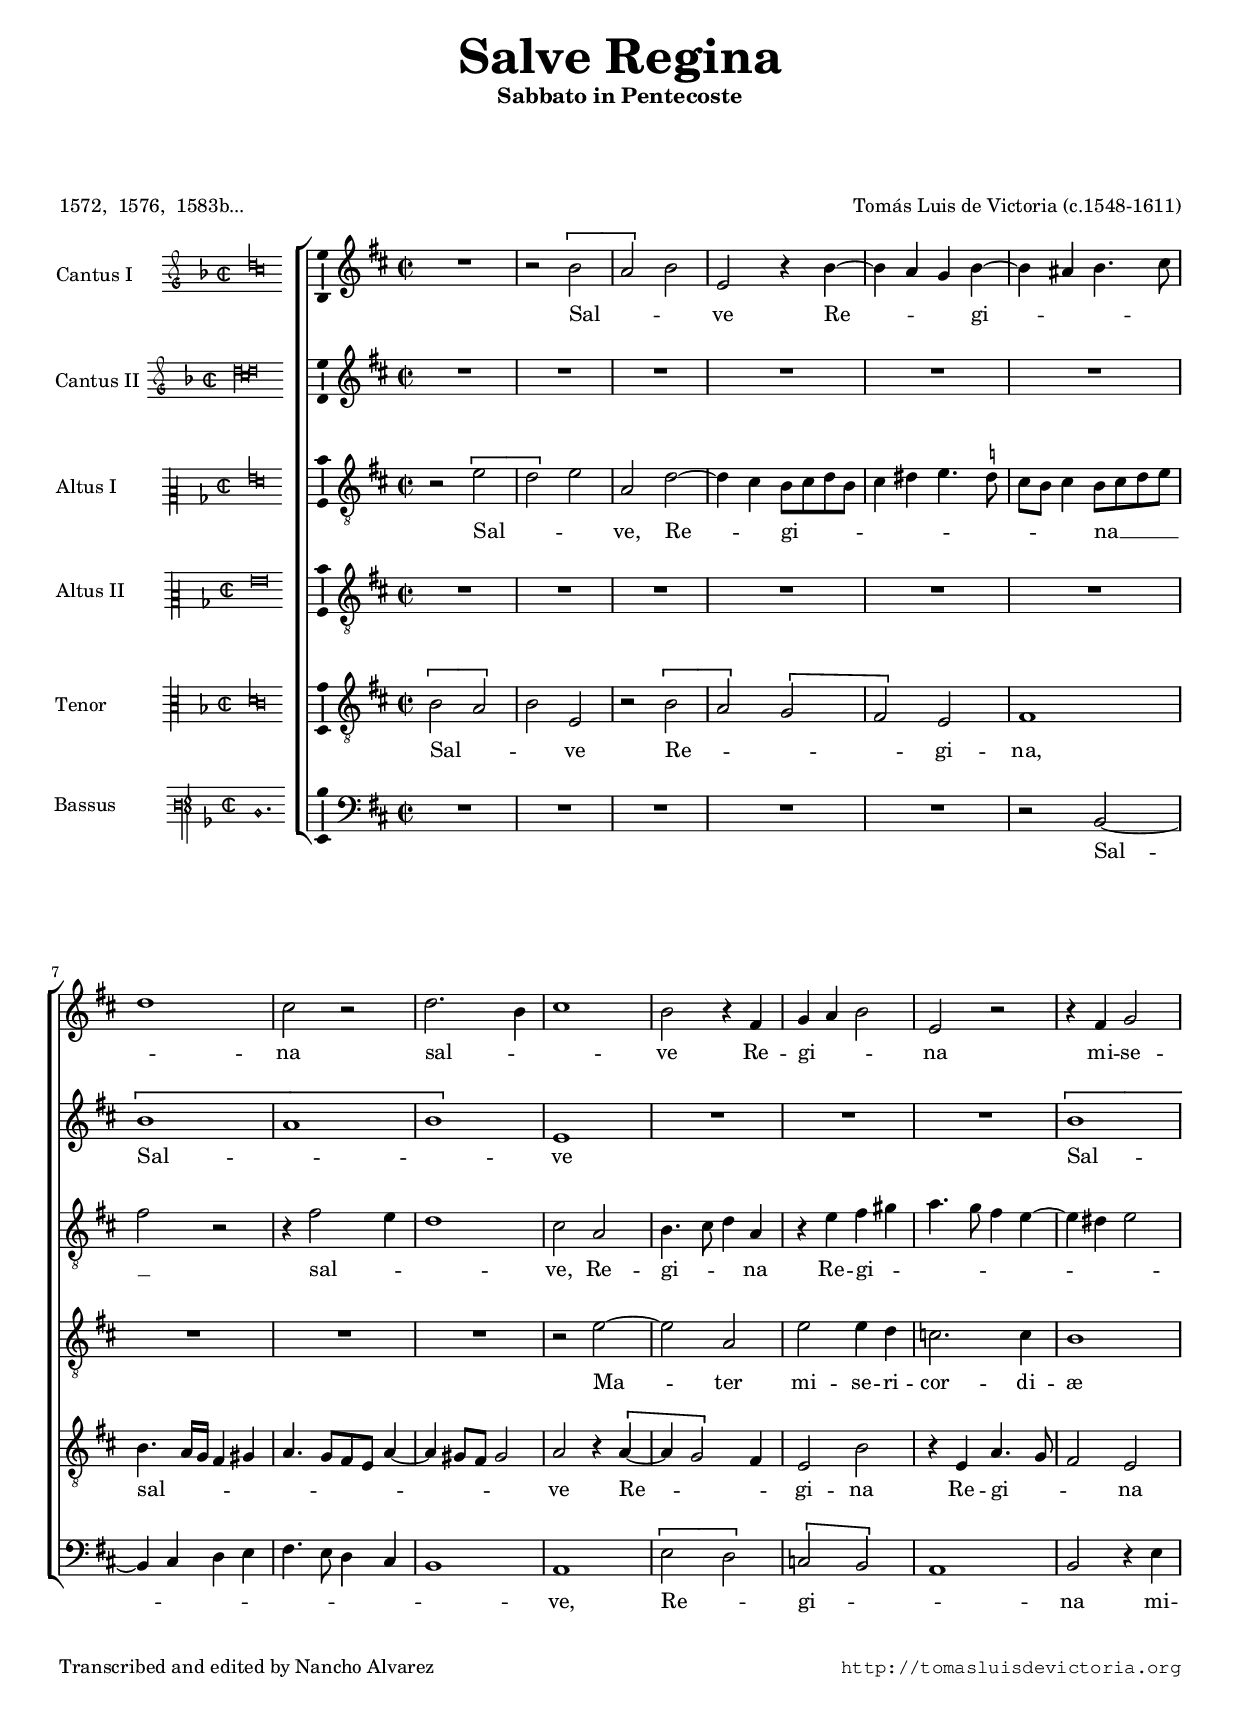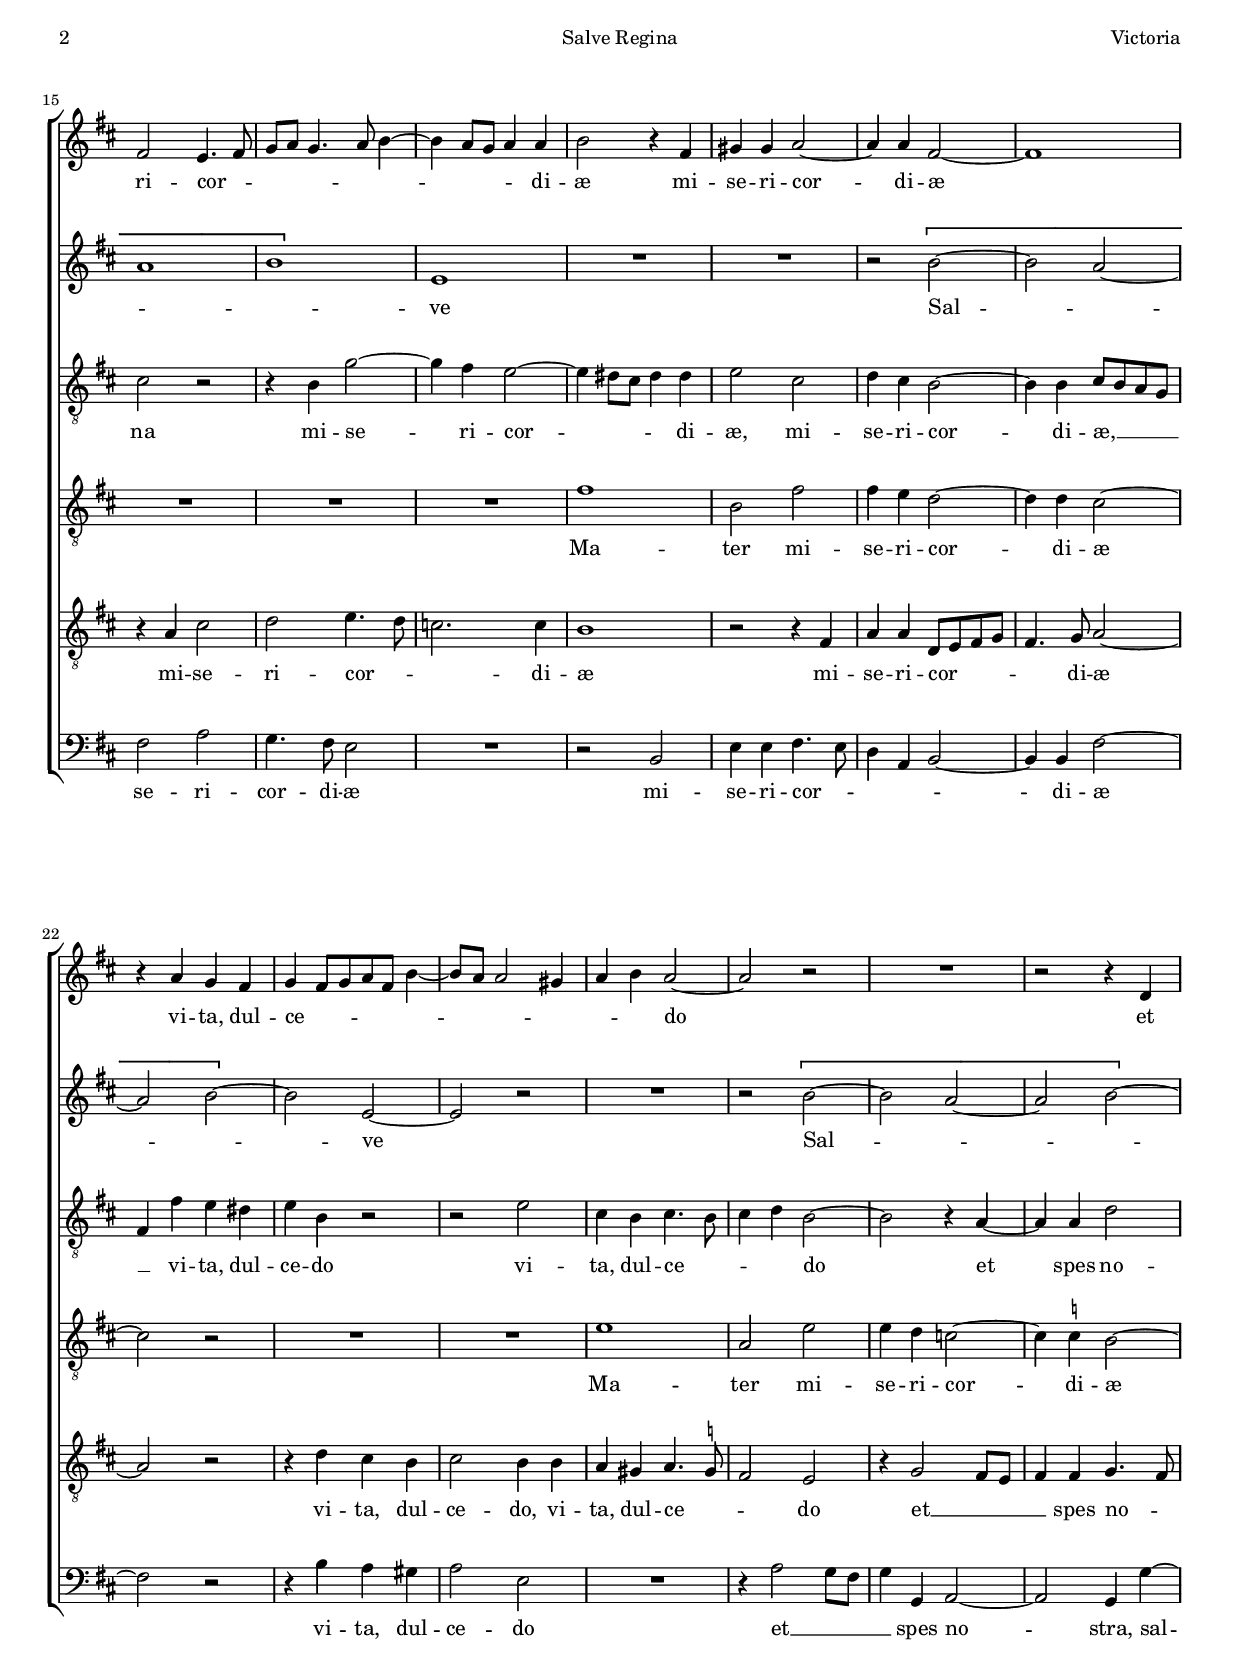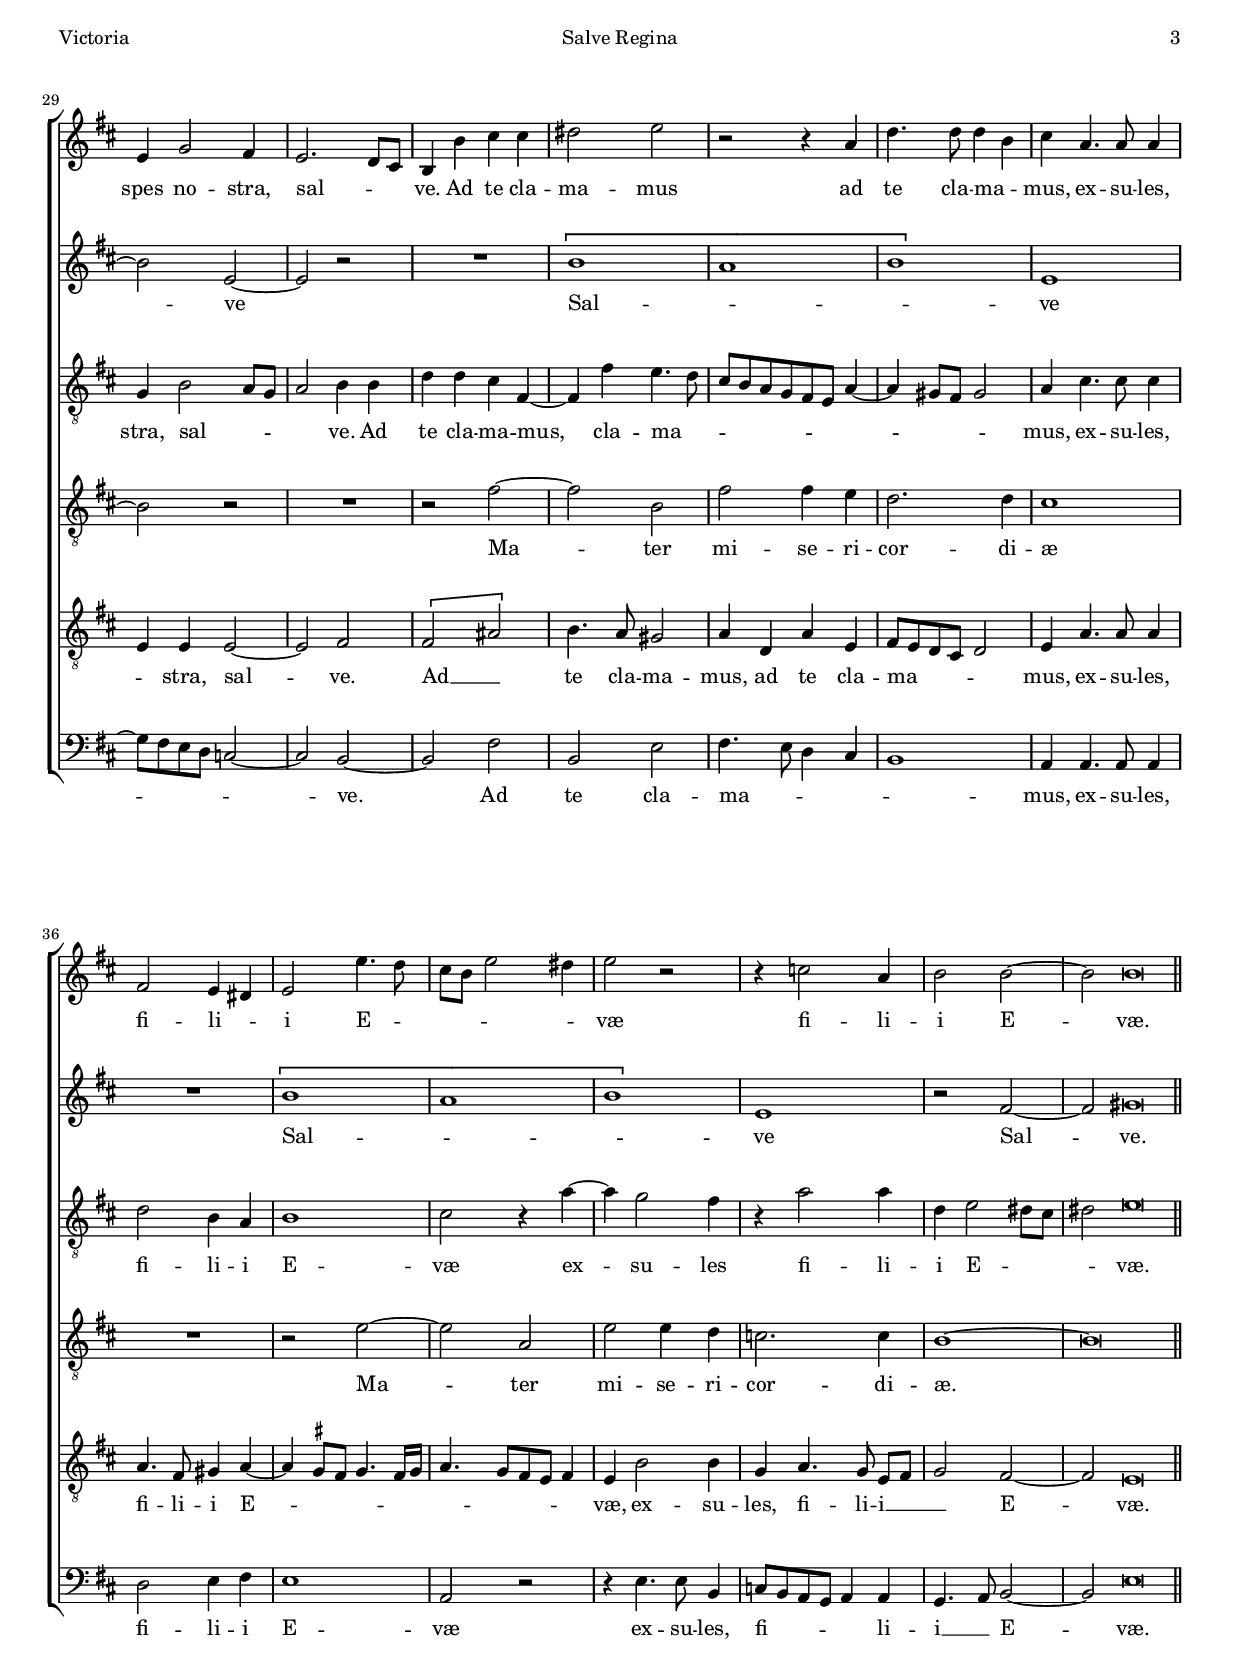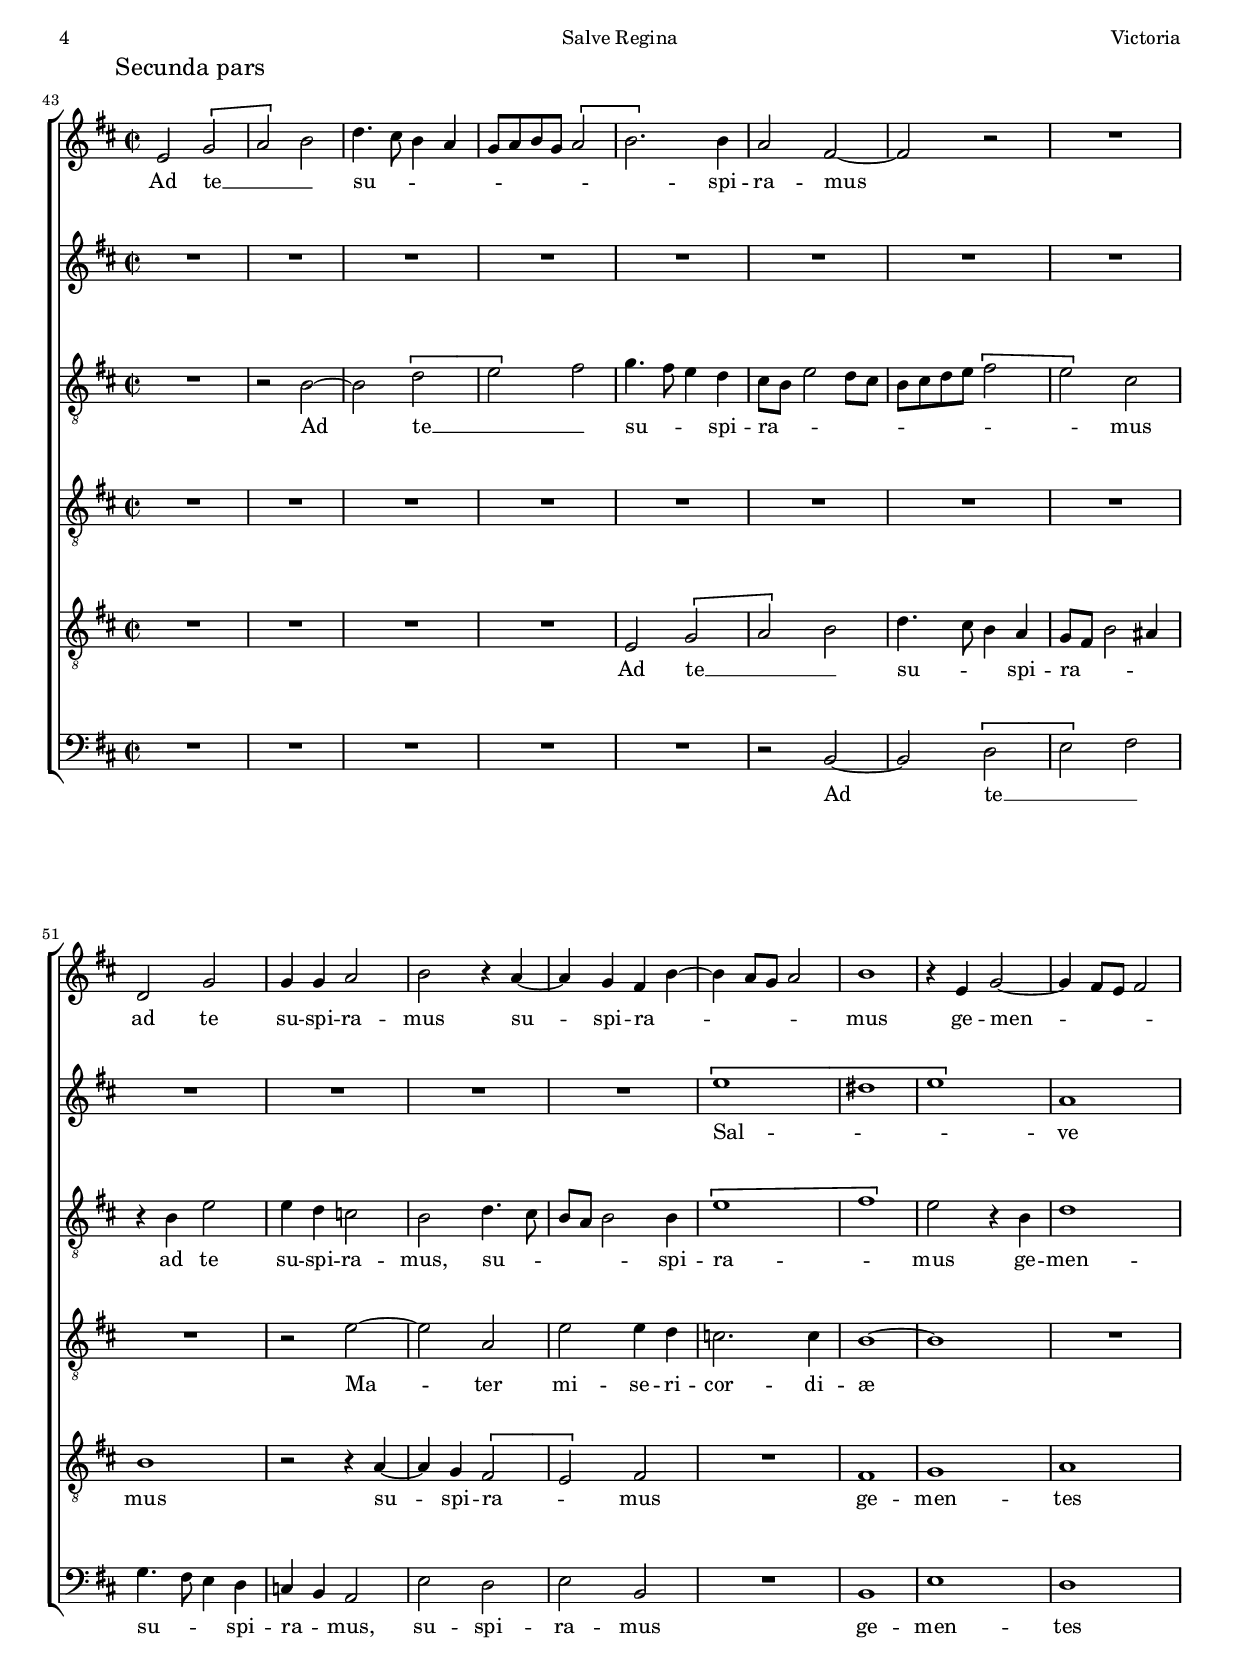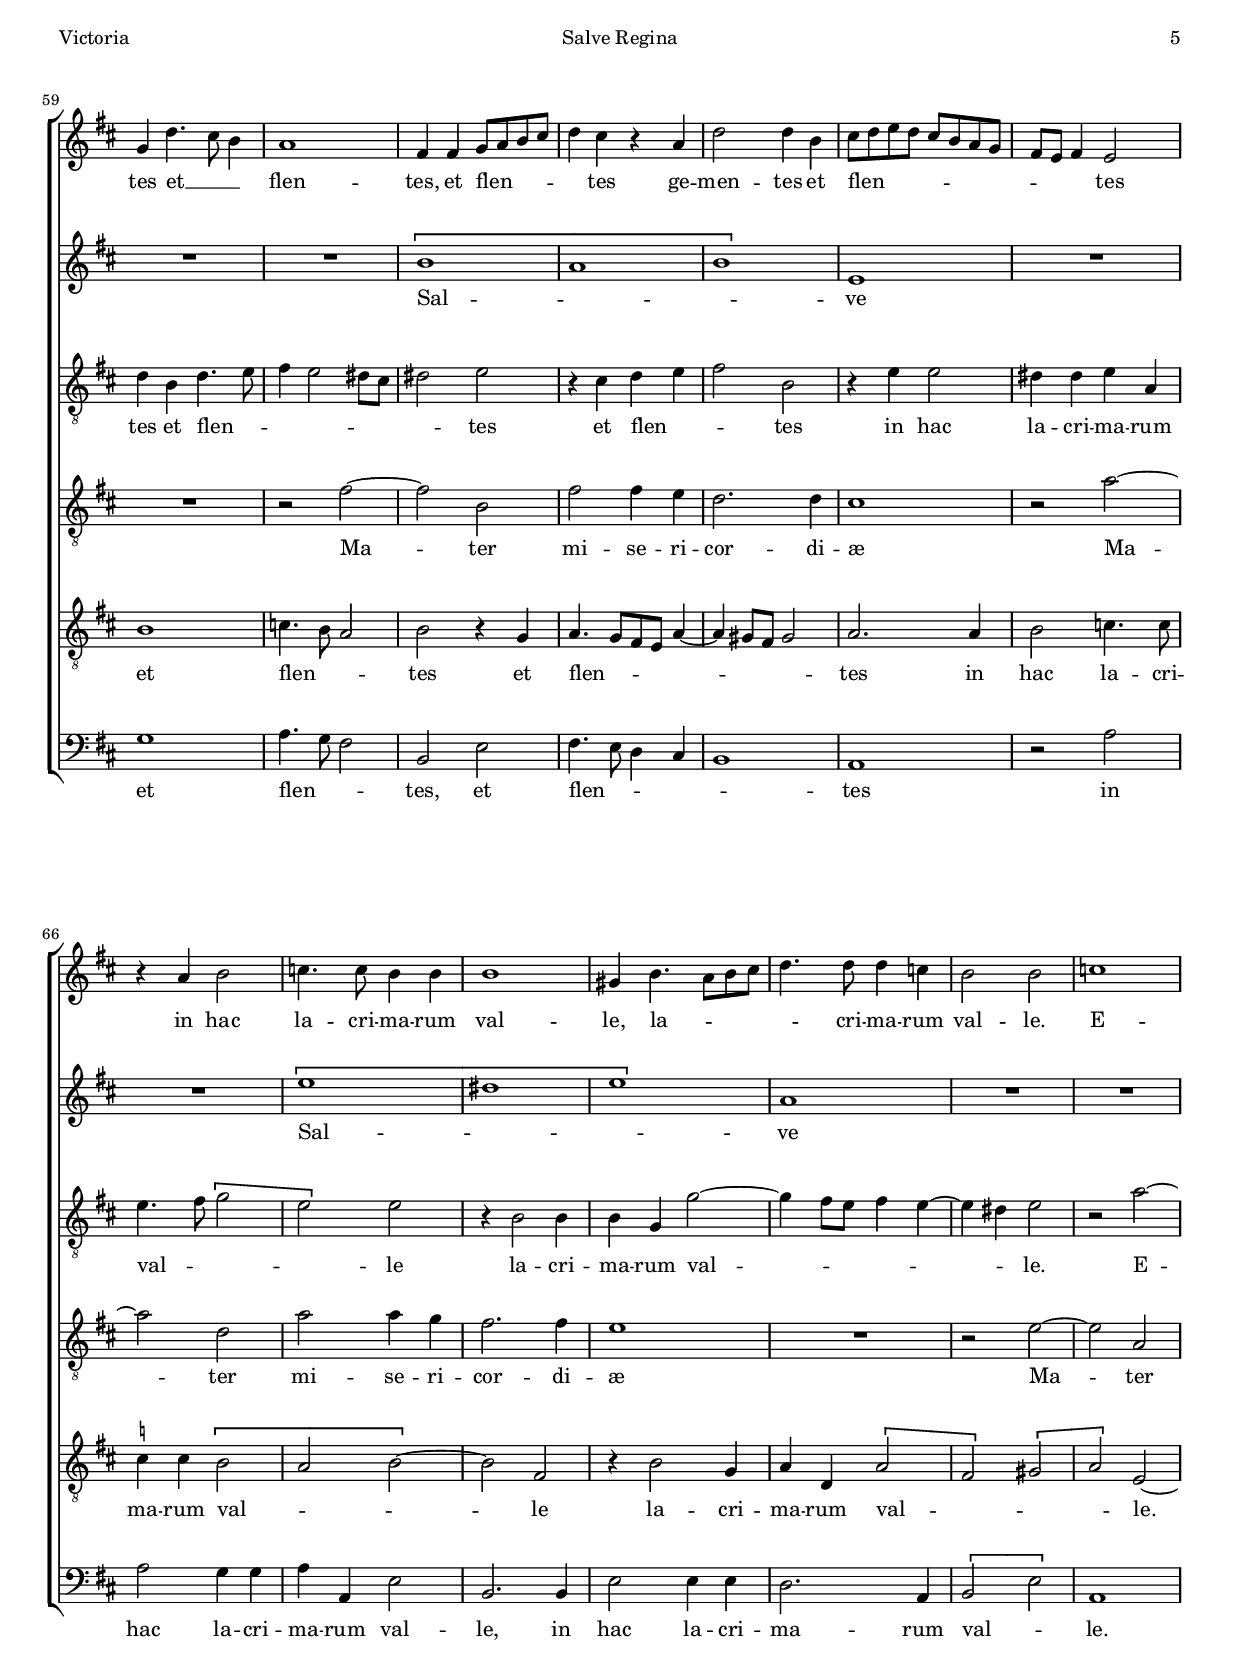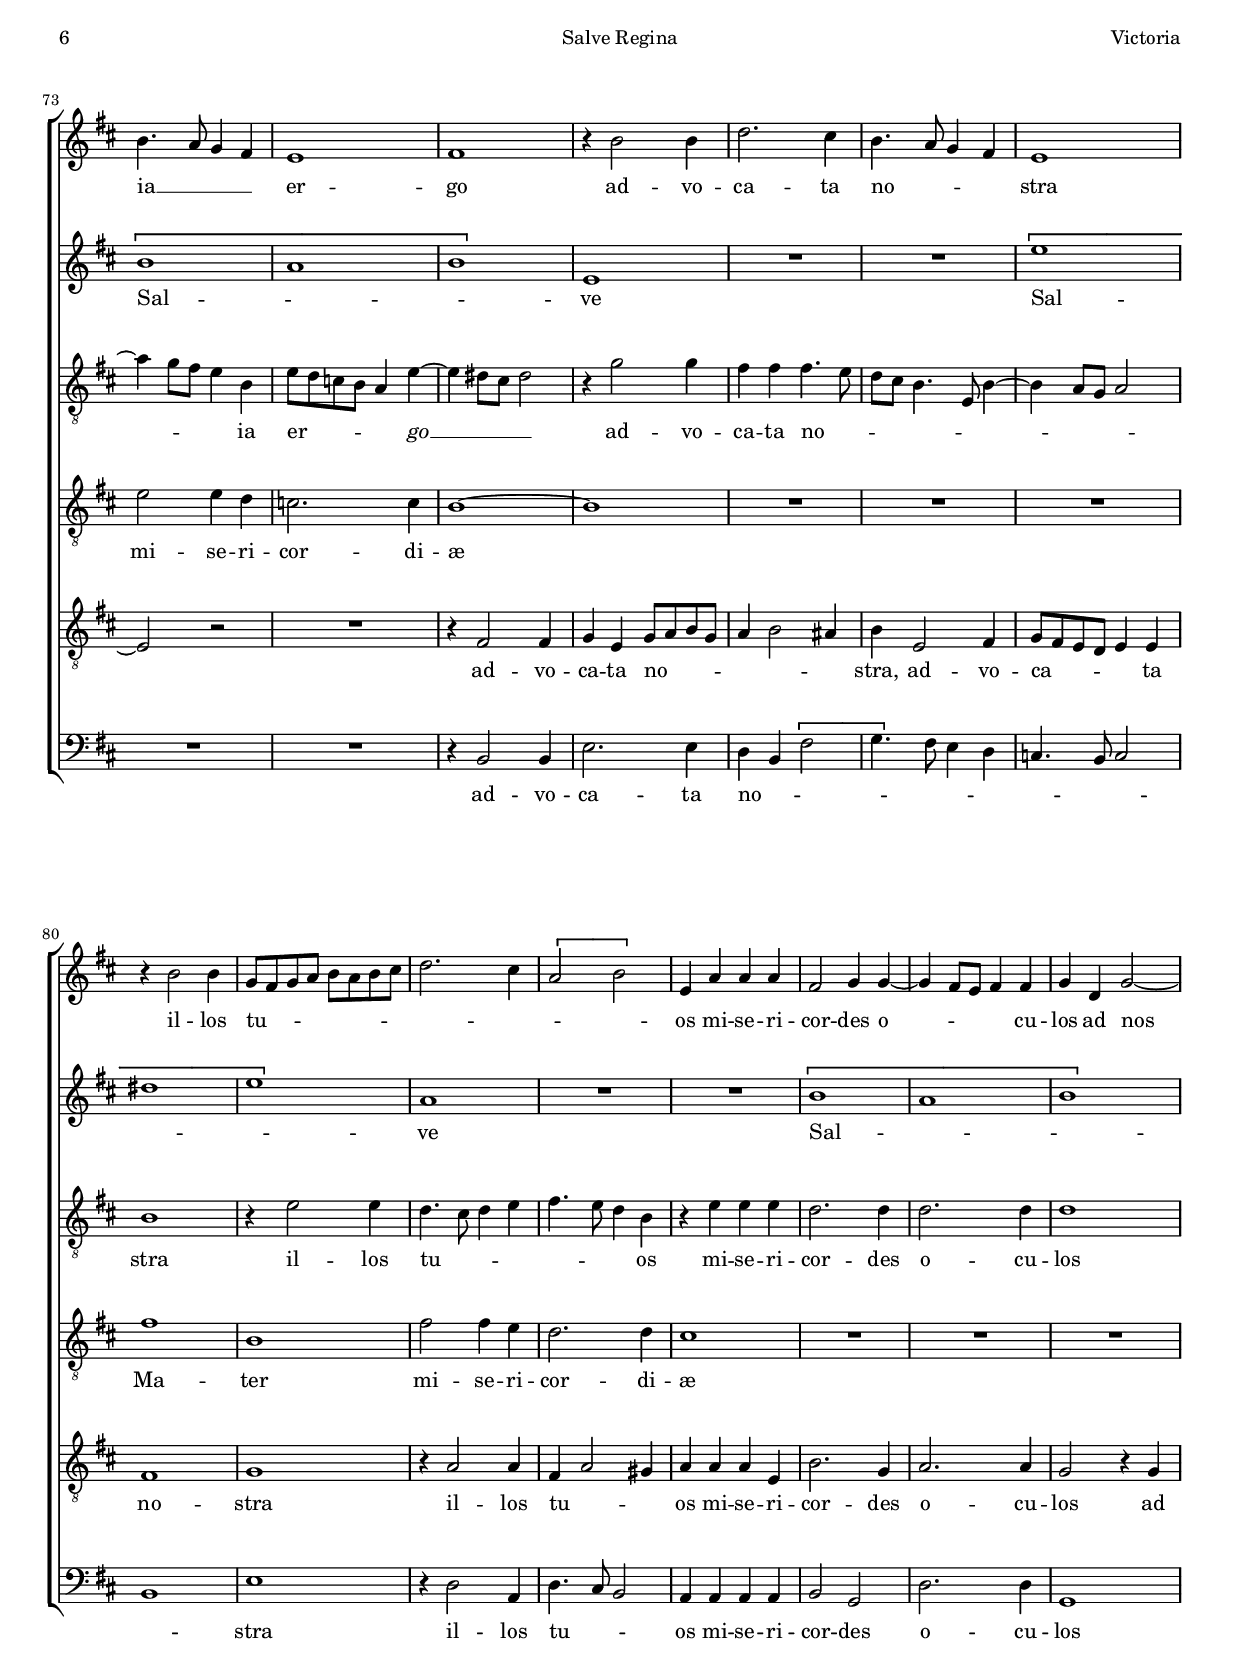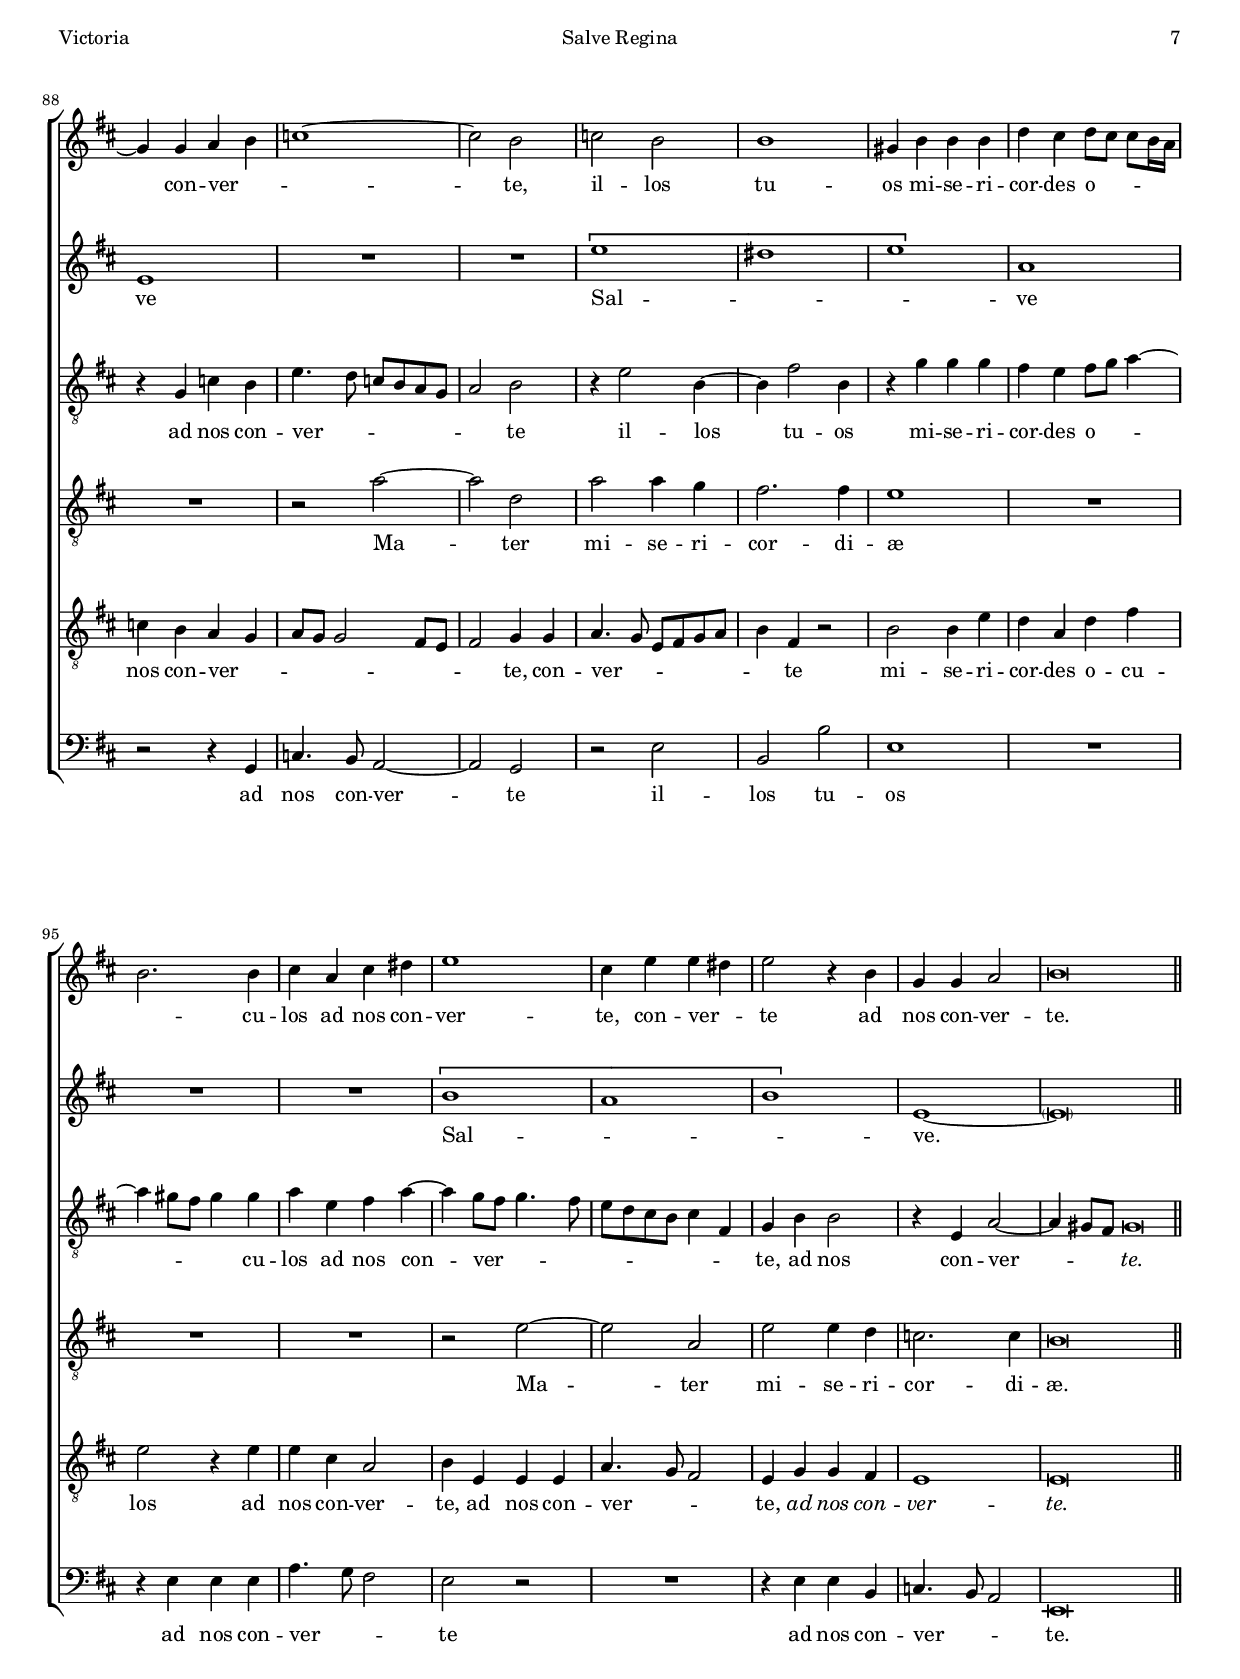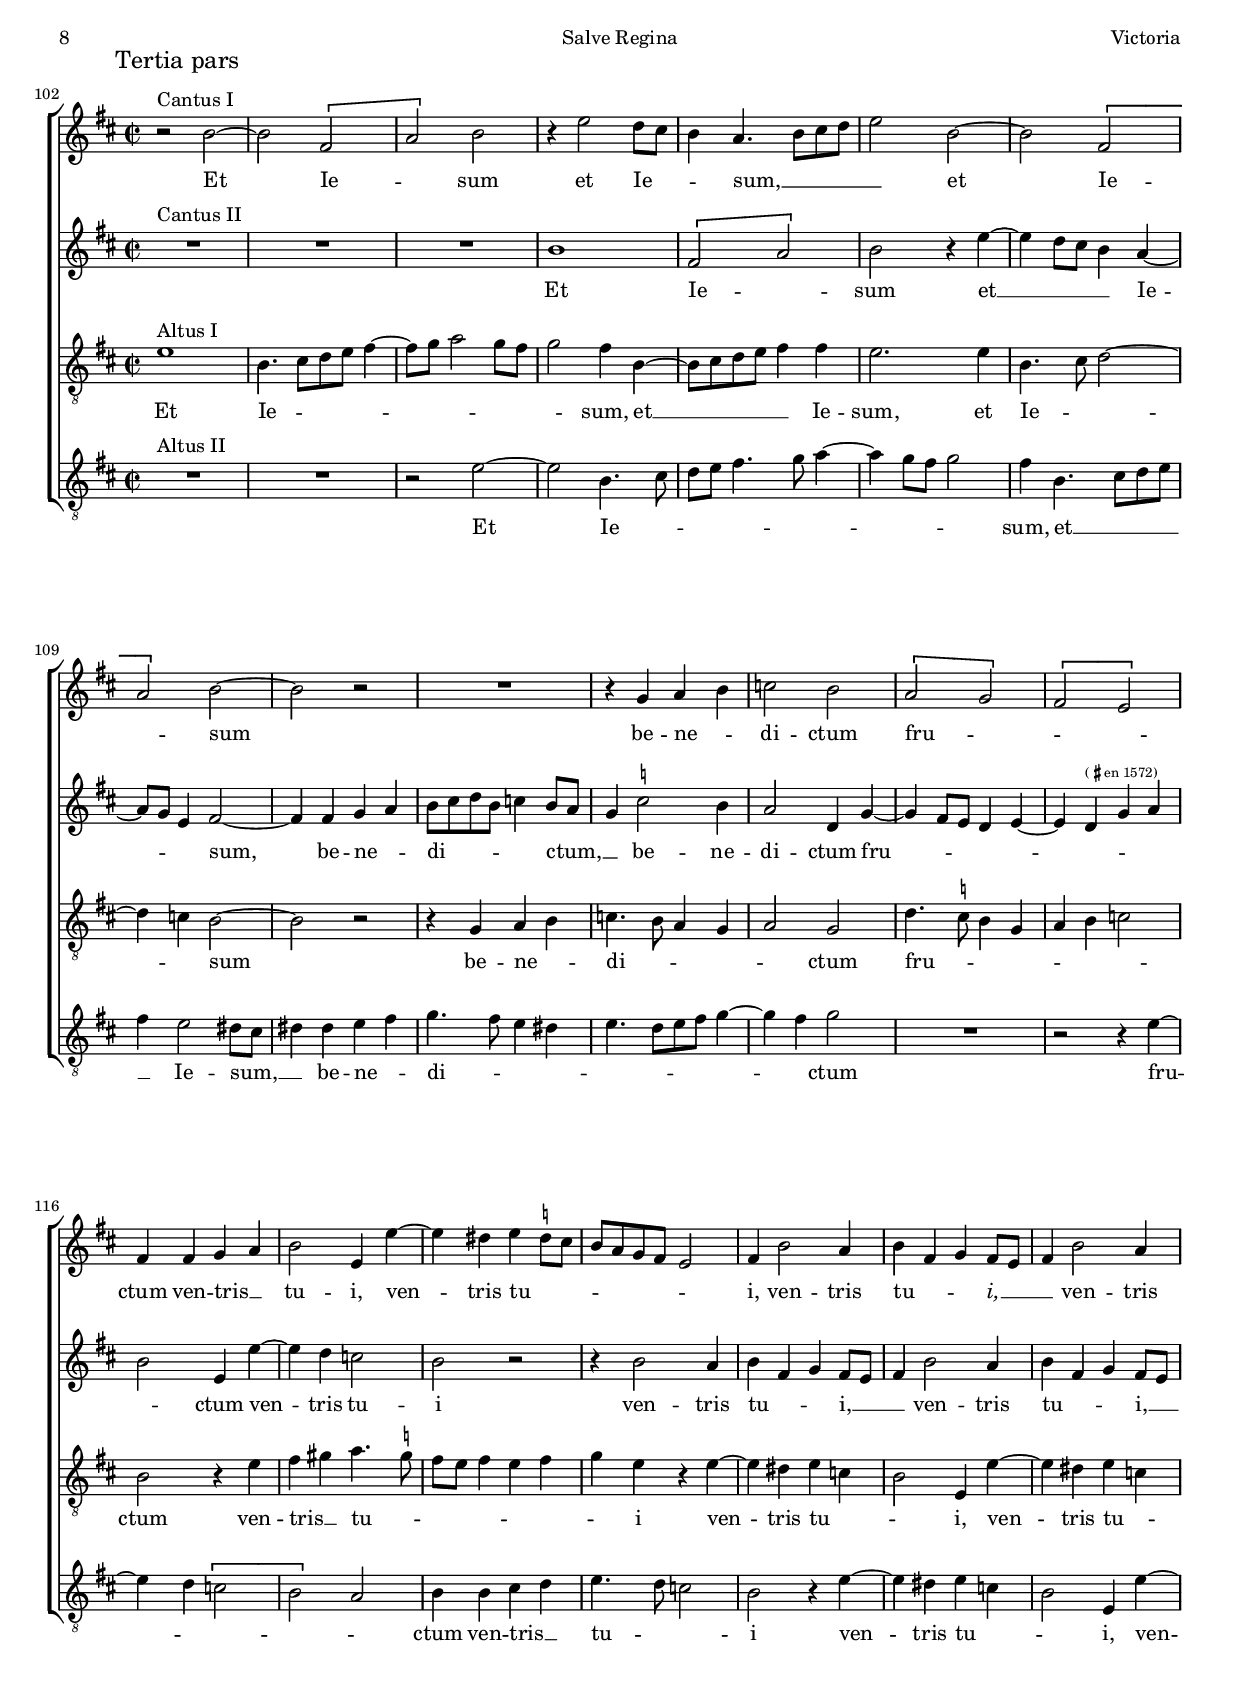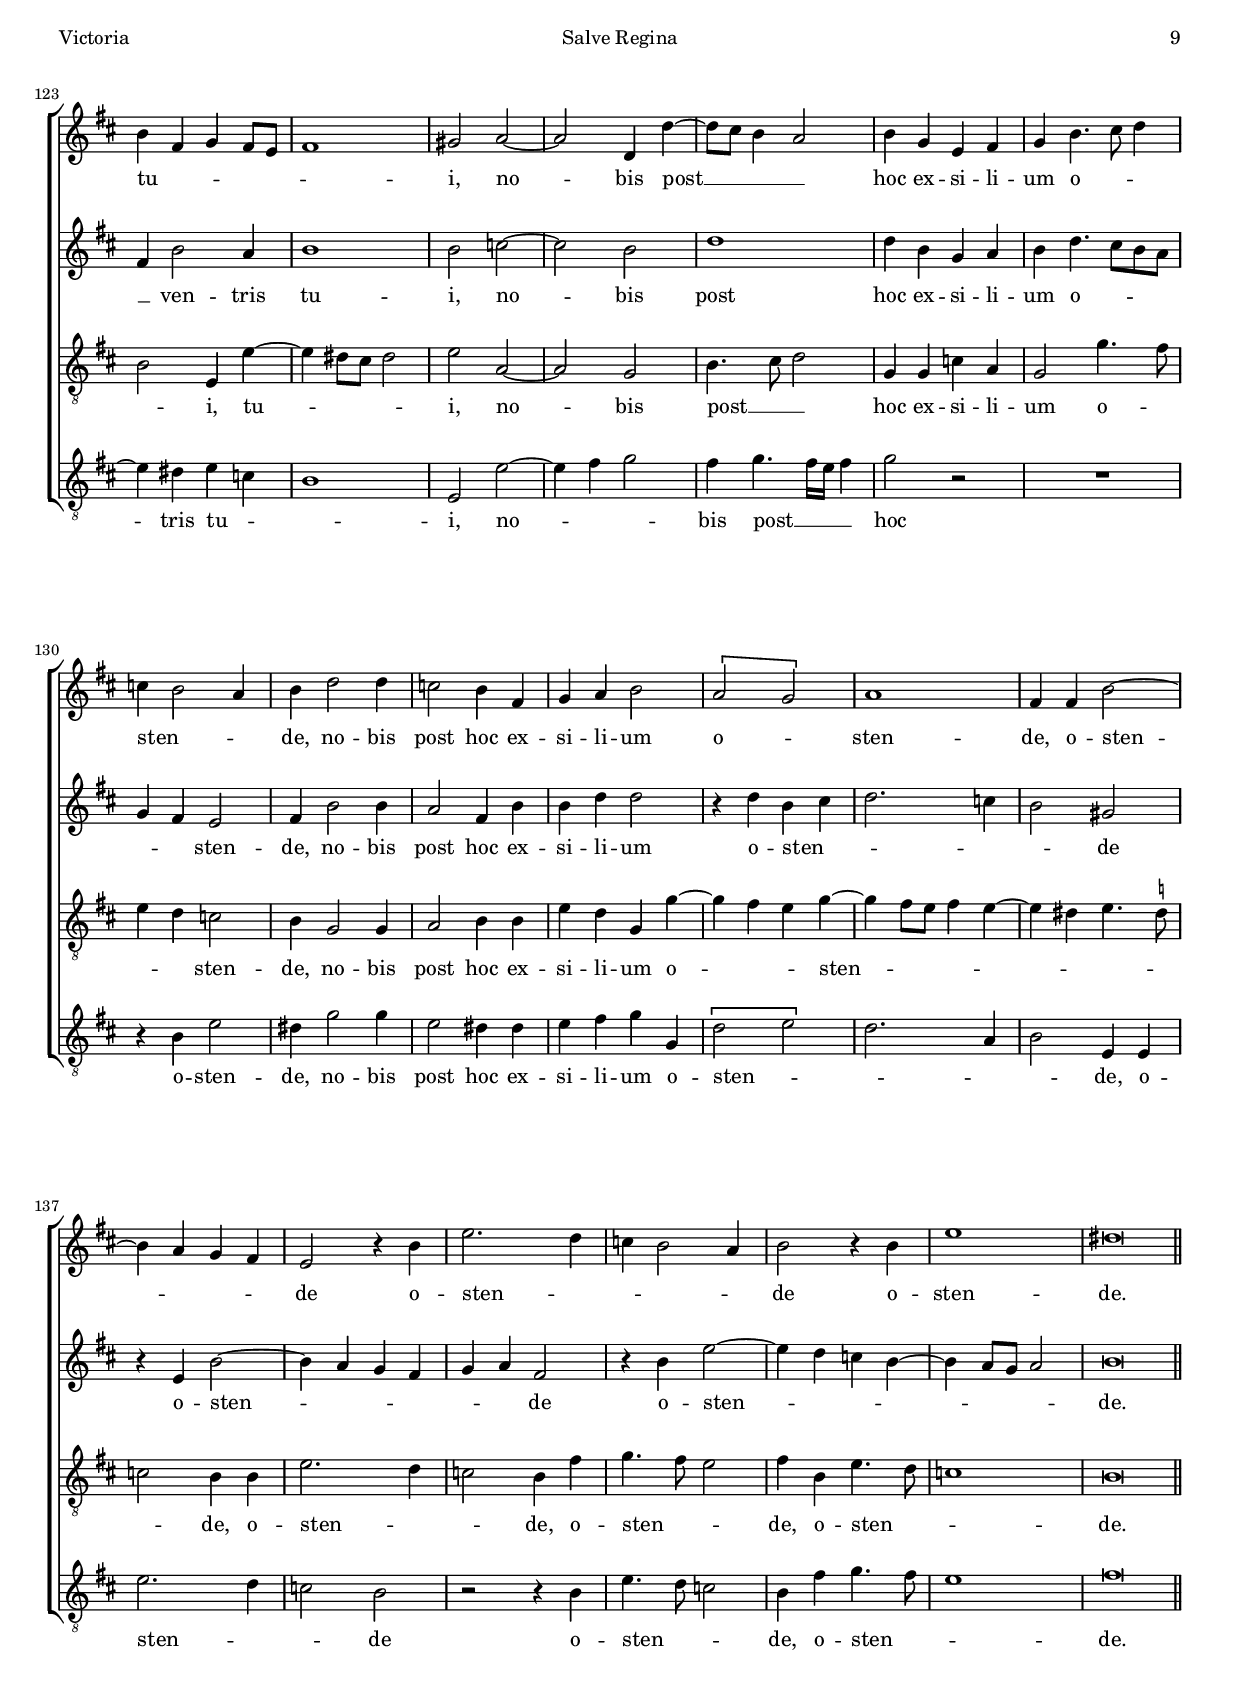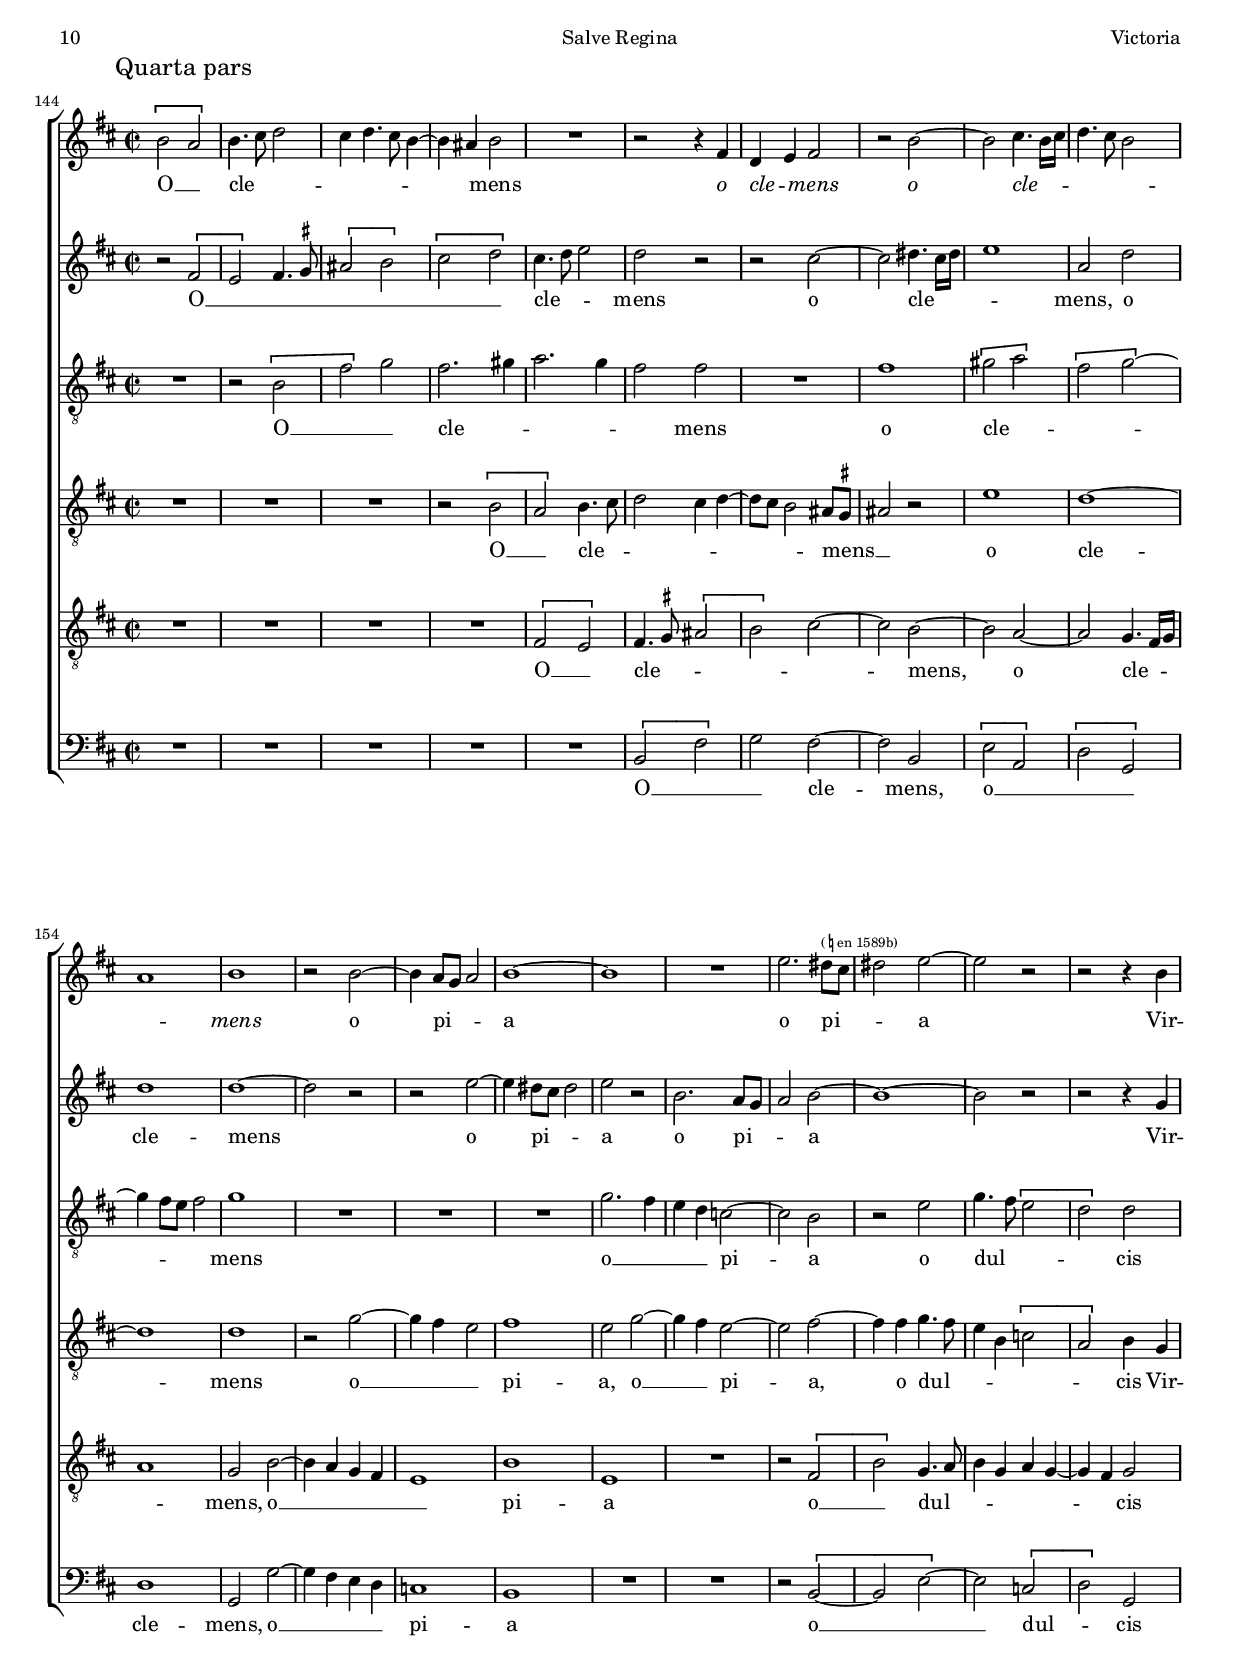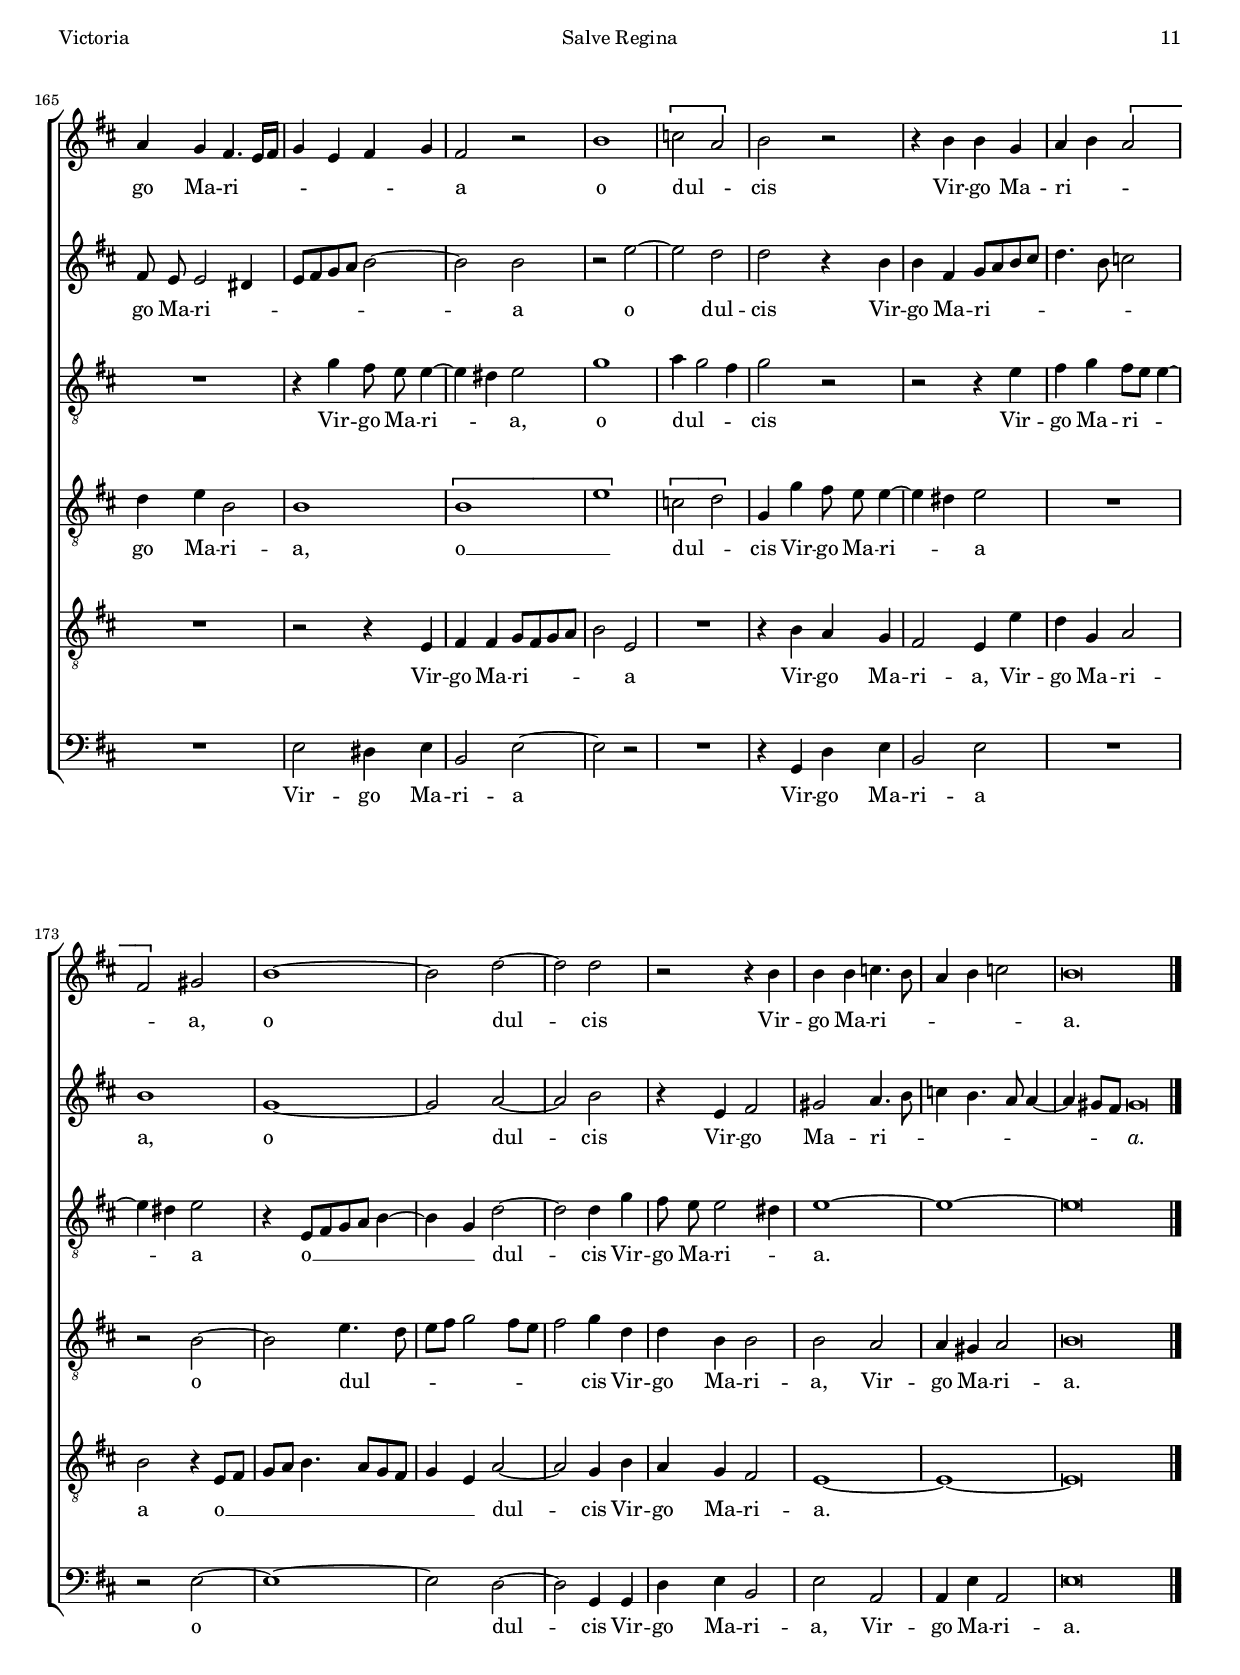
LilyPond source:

\version "2.18.0"

#(set-default-paper-size "a4")
#(set-global-staff-size 16.7)
#(ly:set-option 'point-and-click #f)
%mobile -s13.5 -i3.3 -ball

italicas=\override LyricText.font-shape = #'italic
rectas=\override LyricText.font-shape = #'upright
ss=\once \set suggestAccidentals = ##t
incipitwidth = 20

htitle="Salve Regina"
hcomposer="Victoria"

\header {
	title=\markup{\fontsize #4 "Salve Regina"}
	subtitle="Sabbato in Pentecoste"
	subsubtitle=\markup{\null \vspace #3 }
	composer="Tomás Luis de Victoria (c.1548-1611)"
        pdfauthor=\composer
	%poet="1572,  1576,  1583b,  1589a,  1589b,  1603"
	poet="1572,  1576,  1583b..."
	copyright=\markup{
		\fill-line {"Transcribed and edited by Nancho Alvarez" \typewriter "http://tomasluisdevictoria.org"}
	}
%	tagline=""
}


global={\key c \major \time 2/2 \skip 1*42 \bar "||" \break
	\override Score.TimeSignature.break-visibility = #'#(#f #t #t)
			\time 2/2 \skip 1*59 \bar "||" \pageBreak
			\time 2/2 \skip 1*42 \bar "||" \pageBreak
			\time 2/2 \skip 1*37 \bar "|."
}

cantus={
	\override Score.RehearsalMark.padding = #5
	R1*4/4 |
	r2 \[a' |
	g'\] a' |
	d' r4 a' ~ |
%5
	a' g' f' a' ~ |
	a' gis' a'4. b'8 |
	c''1 |
	b'2 r |
	c''2. a'4 |
%10
	b'1 |
	a'2 r4 e' |
	f' g' a'2 |
	d' r |
	r4 e' f'2 |
%15
	e' d'4. e'8 |
	f' g' f'4. g'8 a'4 ~ |
	a' g'8 f' g'4 g' |
	a'2 r4 e' |
	fis' fis' g'2 ~ |
%20
	g'4 g' e'2 ~ |
	e'1 |
	r4 g' f' e' |
	f'  e'8[ f' g' e'] a'4 ~ |
	a'8 g' g'2 fis'4 |
%25
	g' a' g'2 ~ |
	g' r |
	R1*4/4 |
	r2 r4 c' |
	d' f'2 e'4 | %\pageBreak
%30
	d'2. c'8 b |
	a4 a' b' b' |
	cis''2 d'' |
	r r4 g' |
	c''4. c''8 c''4 a' |
%35
	b' g'4. g'8 g'4 |
	e'2 d'4 cis' |
	d'2 d''4. c''8 |
	b' a' d''2 cis''4 |
	d''2 r |
%40
	r4 bes'2 g'4 |
	a'2 a' ~ |
	a' a'\breve*1/4  |
	\override Score.RehearsalMark.self-alignment-X = #LEFT
	\mark \markup{"Secunda pars"}
	d'2 \[f' |
%45
	g'\] a' |
	c''4. b'8 a'4 g' |
	f'8 g' a' f' \[g'2 |
	a'2.\] a'4 |
	g'2 e' ~ |
%50
	e' r |
	R1*4/4 |
	c'2 f' |
	f'4 f' g'2 |
	a' r4 g' ~ |
%55
	g' f' e' a' ~ |
	a' g'8 f' g'2 |
	a'1 |
	r4 d' f'2 ~ |
	f'4 e'8 d' e'2 |
%60
	f'4 c''4. b'8 a'4 |
	g'1 |
	e'4 e' f'8 g' a' b' |
	c''4 b' r g' |
	c''2 c''4 a' |
%65
	b'8 c'' d'' c'' b' a' g' f' |
	e' d' e'4 d'2 |
	r4 g' a'2 | 
	bes'4. bes'8 a'4 a' | %\break
	a'1 |
%70
	fis'4 a'4. g'8 a' b' |
	c''4. c''8 c''4 bes' |
	a'2 a' |
	bes'1 |
	a'4. g'8 f'4 e' |
%75
	d'1 |
	e' |
	r4 a'2 a'4 |
	c''2. b'4 |
	a'4. g'8 f'4 e' |
%80
	d'1 |
	r4 a'2 a'4 |
	f'8 e' f' g' a' g' a' b' |
	c''2. b'4 |
	\[g'2 a'\] |
%85
	d'4 g' g' g' | %\pageBreak
	e'2 f'4 f' ~ |
	f' e'8 d' e'4 e' |
	f' c' f'2 ~ |
	f'4 f' g' a' |
%90
	bes'1 ~ |
	bes'2 a' |
	bes' a' |
	a'1 |
	fis'4 a' a' a' |
%95
	c'' b'  c''8[ b']  b'[ a'16 g'] |
	a'2. a'4 |
	b' g' b' cis'' |
	d''1 |
	b'4 d'' d'' cis'' |
%100
	d''2 r4 a' |
	f' f' g'2 |
	a'\breve*1/2 |
	\override Score.RehearsalMark.self-alignment-X = #LEFT
	\mark \markup{"Tertia pars"}
	\once \override TextScript.padding = #1.2
	r2^\markup{"Cantus I"} a' ~ | 
	a' \[e' |
%105
	g'\] a' |
	r4 d''2 c''8 b' |
	a'4 g'4. a'8 b' c'' |
	d''2 a' ~ |
	a' \[e' |
%110
	g'\] a' ~ |
	a' r | %\break
	R1*4/4 |
	r4 f' g' a' |
	bes'2 a' |
%115
	\[g' f'\] |
	\[e' d'\] |
	e'4 e' f' g' |
	a'2 d'4 d'' ~ |
	d'' cis'' d'' \ss c''8 b' |
%120
	a' g' f' e' d'2 |
	e'4 a'2 g'4 |
	a' e' f' e'8 d' |
	e'4 a'2 g'4 |
	a' e' f' e'8 d' |
%125
	e'1 |
	fis'2 g' ~ |
	g' c'4 c'' ~ |
	c''8 b' a'4 g'2 |
	a'4 f' d' e' |
%130
	f' a'4. b'8 c''4 |
	bes'4 a'2 g'4 |
	a' c''2 c''4 |
	bes'2 a'4 e' |
	f' g' a'2 |
%135
	\[g' f'\] |
	g'1 |
	e'4 e' a'2 ~ |
	a'4 g' f' e' |
	d'2 r4 a' |
%140
	d''2. c''4 |
	bes' a'2 g'4 |
	a'2 r4 a' |
	d''1 |
	cis''\breve*1/2 |
%145
	\override Score.RehearsalMark.self-alignment-X = #LEFT
	\mark \markup{"Quarta pars"}
	\[a'2 g'\] |
	a'4. b'8 c''2 |
	b'4 c''4. b'8 a'4 ~ |
	a' gis' a'2 |
	R1*4/4 |
%150
	r2 r4 e' |
	c' d' e'2 |
	r a' ~ |
	a' b'4. a'16 b' |
	c''4. b'8 a'2 |
%155
	g'1 |
	a' |
	r2 a' ~ |
	a'4 g'8 f' g'2 |
	a'1 ~ |
%160
	a' |
	R1*4/4 |
	d''2. cis''8^\markup{\fontsize #-3 \line{"(" \raise #.5 \musicglyph #"accidentals.natural" "en 1589b)"}} b' |
	cis''2 d'' ~ |
	d'' r | %\break
%165
	r r4 a' |
	g' f' e'4. d'16 e' |
	f'4 d' e' f' |
	e'2 r |
	a'1 |
%170
	\[bes'2 g'\] |
	a' r |
	r4 a' a' f' |
	g' a' \[g'2 |
	e'\] fis' |
%175
	a'1 ~ |
	a'2 c'' ~ |
	c'' c'' |
	r r4 a' |
	a' a' bes'4. a'8 |
%180
	g'4 a' bes'2 |
	a'\breve*1/2
}

cantusdos={
	R1*4/4 |
	R1*4/4 |
	R1*4/4 |
	R1*4/4 |
%5
	R1*4/4 |
	R1*4/4 |
	\[a'1 |
	g' |
	a'\] |
%10
	d' |
	R1*4/4 |
	R1*4/4 |
	R1*4/4 |
	\[a'1 |
%15
	g' |
	a'\] |
	d' |
	R1*4/4 |
	R1*4/4 |
%20
	r2 \[a' ~ |
	a' g' ~ |
	g' a' ~ \] |
	a' d' ~ |
	d' r |
%25
	R1*4/4 |
	r2 \[a' ~ |
	a' g' ~ |
	g' a' ~ \] |
	a' d' ~ |
%30
	d' r |
	R1*4/4 |
	\[a'1 |
	g' |
	a'\] |
%35
	d' |
	R1*4/4 |
	\[a'1 |
	g' |
	a'\] |
%40
	d' |
	r2 e' ~ |
	e' fis'\breve*1/4  |
	\once \override Rest.transparent = ##t
	r4*0
	R1*4/4 |
%45
	R1*4/4 |
	R1*4/4 |
	R1*4/4 |
	R1*4/4 |
	R1*4/4 |
%50
	R1*4/4 |
	R1*4/4 |
	R1*4/4 |
	R1*4/4 |
	R1*4/4 |
%55
	R1*4/4 |
	\[d''1 |
	cis'' | % c'' en 1576, cis'' en 1572, 1589b, 1603 (todas las veces)
	d''\] |
	g' |
%60
	R1*4/4 |
	R1*4/4 |
	\[a'1 |
	g' |
	a'\] |
%65
	d' |
	R1*4/4 |
	R1*4/4 |
	\[d''1 |
	cis'' |
%70
	d''\] |
	g' |
	R1*4/4 |
	R1*4/4 |
	\[a'1 |
%75
	g' |
	a'\] |
	d' |
	R1*4/4 |
	R1*4/4 |
%80
	\[d''1 |
	cis'' |
	d''\] |
	g' |
	R1*4/4 |
%85
	R1*4/4 |
	\[a'1 |
	g' |
	a'\] |
	d' |
%90
	R1*4/4 |
	R1*4/4 |
	\[d''1 |
	cis'' |
	d''\] |
%95
	g' |
	R1*4/4 |
	R1*4/4 |
	\[a'1 |
	g' |
%100
	a'\] |
	d' ~ |
	\parenthesize d'\breve*1/2 |
	\once \override TextScript.padding = #1.2
	s4*0^\markup{"Cantus II"}
	R1*4/4 |
	R1*4/4 |
%105
	R1*4/4 |
	a'1 |
	\[e'2 g'\] |
	a' r4 d'' ~ |
	d'' c''8 b' a'4 g' ~ |
%110
	g'8 f' d'4 e'2 ~ |
	e'4 e' f' g' |
	a'8 b' c'' a' bes'4 a'8 g' |
	f'4 \ss bes'2 a'4 |
	g'2 c'4 f' ~ |
%115
	f' e'8 d' c'4 d' ~ |
	d' c'^\markup{\fontsize #-3 \line{"(" \raise #.5 \musicglyph #"accidentals.sharp" "en 1572)"}}  f' g' | %transpose
	a'2 d'4 d'' ~ |
	d'' c'' bes'2 |
	a' r |
%120
	r4 a'2 g'4 |
	a' e' f' e'8 d' |
	e'4 a'2 g'4 |
	a' e' f' e'8 d' |
	e'4 a'2 g'4 |
%125
	a'1 |
	a'2 bes' ~ |
	bes' a' |
	c''1 |
	c''4 a' f' g' |
%130
	a' c''4. b'8 a' g' |
	f'4 e' d'2 |
	e'4 a'2 a'4 |
	g'2 e'4 a' |
	a' c'' c''2 |
%135
	r4 c'' a' b' |
	c''2. bes'4 |
	a'2 fis' |
	r4 d' a'2 ~ |
	a'4 g' f' e' |
%140
	f' g' e'2 |
	r4 a' d''2 ~ |
	d''4 c'' bes' a' ~ |
	a' g'8 f' g'2 |
	a'\breve*1/2 |
%145
	r2 \[e' |
	d'\] e'4. \ss fis'8 |
	\[gis'2 a'\] |
	\[b' c''\] |
	b'4. c''8 d''2 |
%150
	c'' r |
	r b' ~ |
	b' cis''4. b'16 cis'' |
	d''1 |
	g'2 c'' |
%155
	c''1 |
	c'' ~ |
	c''2 r |
	r d'' ~ |
	d''4 cis''8 b' cis''2 |
%160
	d'' r |
	a'2. g'8 f' |
	g'2 a' ~ |
	a'1 ~ |
	a'2 r |
%165
	r r4 f' |
	\set Staff.autoBeaming = ##f
	e'8 d' d'2 cis'4 |
	\set Staff.autoBeaming = ##t
	d'8 e' f' g' a'2 ~ |
	a' a' |
	r d'' ~ |
%170
	d'' c'' |
	c'' r4 a' |
	a' e' f'8 g' a' b' |
	c''4. a'8 bes'2 |
	a'1 |
%175
	f' ~ |
	f'2 g' ~ |
	g' a' |
	r4 d' e'2 |
	fis' g'4. a'8 |
%180
	bes'4 a'4. g'8 g'4 ~ |
	g' fis'8 e' fis'\breve*1/4
}

altus={
	r2 \[d' |
	c'\] d' % cis' en 1572
	%c'^\markup{\fontsize #-3 \line{"(" \raise #.5 \musicglyph #"accidentals.sharp" "en 1572)"}}\] d' | %transpose
	g c' ~ |
	c'4 b a8 b c' a |
%5
	b4 cis' d'4. \ss c'8 |
	b a b4 a8 b c' d' |
	e'2 r |
	r4 e'2 d'4 |
	c'1 |
%10
	b2 g |
	a4. b8 c'4 g |
	r d' e' fis' |
	g'4. f'8 e'4 d' ~ |
	d' cis' d'2 |
%15
	b r |
	r4 a f'2 ~ |
	f'4 e' d'2 ~ |
	d'4 cis'8 b cis'4 cis' |
	d'2 b |
%20
	c'4 b a2 ~ |
	a4 a b8 a g f |
	e4 e' d' cis' |
	d' a r2 |
	r d' |
%25
	b4 a b4. a8 |
	b4 c' a2 ~ |
	a r4 g ~ |
	g g c'2 |
	f4 a2 g8 f |
%30
	g2 a4 a |
	c' c' b e ~ |
	e e' d'4. c'8 |
	b[ a g f e d] g4 ~ |
	g fis8 e fis2 |
%35
	g4 b4. b8 b4 |
	c'2 a4 g |
	a1 |
	b2 r4 g' ~ |
	g' f'2 e'4 |
%40
	r g'2 g'4 |
	c' d'2 cis'8 b |
	cis'2 d'\breve*1/4  |
	R1*4/4 |
%45
	r2 a ~ |
	a \[c' |
	d'\] e' |
	f'4. e'8 d'4 c' |
	b8 a d'2 c'8 b |
%50
	a b c' d' \[e'2 |
	d'\] b |
	r4 a d'2 |
	d'4 c' bes2 |
	a c'4. b8 |
%55
	a g a2 a4 |
	\[d'1 |
	e'\] |
	d'2 r4 a |
	c'1 |
%60
	c'4 a c'4. d'8 |
	e'4 d'2 cis'8 b |
	cis'2 d' |
	r4 b c' d' |
	e'2 a |
%65
	r4 d' d'2 |
	cis'4 cis' d' g |
	d'4. e'8 \[f'2 |
	d'\] d' |
	r4 a2 a4 |
%70
	a f f'2 ~ |
	f'4 e'8 d' e'4 d' ~ |
	d' cis' d'2 |
	r g' ~ |
	g'4 f'8 e' d'4 a |
%75
	d'8 c' bes a g4 d' ~ |
	d' cis'8 b cis'2 |
	r4 f'2 f'4 |
	e' e' e'4. d'8 |
	c' b a4. d8 a4 ~ |
%80
	a g8 f g2 |
	a1 |
	r4 d'2 d'4 |
	c'4. b8 c'4 d' |
	e'4. d'8 c'4 a |
%85
	r d' d' d' |
	c'2. c'4 |
	c'2. c'4 |
	c'1 |
	r4 f bes a |
%90
	d'4. c'8 bes a g f |
	g2 a |
	r4 d'2 a4 ~ |
	a e'2 a4 |
	r f' f' f' |
%95
	e' d' e'8 f' g'4 ~ |
	g' fis'8 e' fis'4 fis' |
	g' d' e' g' ~ |
	g' f'8 e' f'4. e'8 |
	d' c' b a b4 e |
%100
	f a a2 |
	r4 d g2 ~ |
	g4 fis8 e fis\breve*1/4 |
	\once \override TextScript.padding = #1.2
	d'1^\markup{"Altus I"} |
	a4.  b8[ c' d'] e'4 ~ |
%105
	e'8 f' g'2 f'8 e' |
	f'2 e'4 a ~ |
	a8 b c' d' e'4 e' |
	d'2. d'4 |
	a4. b8 c'2 ~ |
%110
	c'4 bes a2 ~ |
	a r |
	r4 f g a |
	bes4. a8 g4 f |
	g2 f |
%115
	c'4. \ss bes8 a4 f |
	g a bes2 |
	a r4 d' |
	e' fis' g'4. \ss f'8 |
	e' d' e'4 d' e' |
%120
	f' d' r d' ~ |
	d' cis' d' bes |
	a2 d4 d' ~ |
	d' cis' d' bes |
	a2 d4 d' ~ |
%125
	d' cis'8 b cis'2 |
	d' g ~ |
	g f |
	a4. b8 c'2 |
	f4 f bes g |
%130
	f2 f'4. e'8 |
	d'4 c' bes2 |
	a4 f2 f4 |
	g2 a4 a |
	d' c' f f' ~ |
%135
	f' e' d' f' ~ |
	f' e'8 d' e'4 d' ~ |
	d' cis' d'4. \ss c'8 |
	bes2 a4 a |
	d'2. c'4 |
%140
	bes2 a4 e' |
	f'4. e'8 d'2 |
	e'4 a d'4. c'8 |
	bes1 |
	a\breve*1/2 |
%145
	R1*4/4 |
	r2 \[a |
	e'\] f' |
	e'2. fis'4 |
	g'2. f'4 |
%150
	e'2 e' |
	R1*4/4 |
	e'1 |
	% s4*0_\markup{\fontsize #-4 "distinto en la versión de 1572"} %! f2. e16 fis \[g2 e\]
	\[fis'2 g'\] |
	\[e' f' ~ \] |
%155
	f'4 e'8 d' e'2 |
	f'1 |
	R1*4/4 |
	R1*4/4 |
	R1*4/4 |
%160
	f'2. e'4 |
	d' c' bes2 ~ |
	bes a |
	r d' |
	f'4. e'8 \[d'2 |
%165
	c'\] c' |
	R1*4/4 |
	\set Staff.autoBeaming = ##f
	r4 f' e'8 d' d'4 ~ |
	\set Staff.autoBeaming = ##t
	d' cis' d'2 |
	f'1 |
%170
	g'4 f'2 e'4 |
	f'2 r |
	r r4 d' |
	e' f' e'8 d' d'4 ~ |
	d' cis' d'2 |
%175
	r4  d8[ e f g] a4 ~ |
	a f c'2 ~ |
	c' c'4 f' |
	\set Staff.autoBeaming = ##f
	e'8 d' d'2 cis'4 |
	\set Staff.autoBeaming = ##t
	d'1 ~ |
%180
	d' ~ |
	d'\breve*1/2
}

altusdos={
	R1*4/4 |
	R1*4/4 |
	R1*4/4 |
	R1*4/4 |
%5
	R1*4/4 |
	R1*4/4 |
	R1*4/4
	R1*4/4 |
	R1*4/4 |
%10
	r2 d' ~ |
	d' g |
	d' d'4 c' |
	bes2. bes4 |
	a1 |
%15
	R1*4/4 |
	R1*4/4 |
	R1*4/4 |
	e'1 |
	a2 e' |
%20
	e'4 d' c'2 ~ |
	c'4 c' b2 ~ |
	b r |
	R1*4/4 |
	R1*4/4 |
%25
	d'1 |
	g2 d' |
	d'4 c' bes2 ~ |
	bes4 \ss bes a2 ~ |
	a r |
%30
	R1*4/4 |
	r2 e' ~ |
	e' a |
	e' e'4 d' |
	c'2. c'4 |
%35
	b1 |
	R1*4/4 |
	r2 d' ~ |
	d' g |
	d' d'4 c' |
%40
	bes2. bes4 |
	a1 ~ |
	a\breve*1/2  |
	\once \override Rest.transparent = ##t
	r4*0
	R1*4/4 |
%45
	R1*4/4 |
	R1*4/4 |
	R1*4/4 |
	R1*4/4 |
	R1*4/4 |
%50
	R1*4/4 |
	R1*4/4 |
	R1*4/4 |
	r2 d' ~ |
	d' g |
%55
	d' d'4 c' |
	bes2. bes4 |
	a1 ~ |
	a |
	R1*4/4 |
%60
	R1*4/4 |
	r2 e' ~ |
	e' a |
	e' e'4 d' |
	c'2. c'4 |
%65
	b1 |
	r2 g' ~ |
	g' c' |
	g' g'4 f' |
	e'2. e'4 |
%70
	d'1 |
	R1*4/4 |
	r2 d' ~ |
	d' g |
	d' d'4 c' |
%75
	bes2. bes4 |
	a1 ~ |
	a |
	R1*4/4 |
	R1*4/4 |
%80
	R1*4/4 |
	e'1 |
	a |
	e'2 e'4 d' |
	c'2. c'4 |
%85
	b1 |
	R1*4/4 |
	R1*4/4 |
	R1*4/4 |
	R1*4/4 |
%90
	r2 g' ~ |
	g' c' |
	g' g'4 f' |
	e'2. e'4 |
	d'1 |
%95
	R1*4/4 |
	R1*4/4 |
	R1*4/4 |
	r2 d' ~ |
	d' g |
%100
	d' d'4 c' |
	bes2. bes4 |
	a\breve*1/2 |
	\once \override TextScript.padding = #1.2
	s4*0^\markup{"Altus II"}
	R1*4/4 |
	R1*4/4 |
%105
	r2 d' ~ |
	d' a4. b8 |
	c' d' e'4. f'8 g'4 ~ |
	g' f'8 e' f'2 |
	e'4 a4. b8 c' d' |
%110
	e'4 d'2 cis'8 b |
	cis'4 cis' d' e' |
	f'4. e'8 d'4 cis' |
	d'4.  c'8[ d' e'] f'4 ~ |
	f' e' f'2 |
%115
	R1*4/4 |
	r2 r4 d' ~ |
	d' c' \[bes2 |
	a\] g |
	a4 a b c' |
%120
	d'4. c'8 bes2 |
	a r4 d' ~ |
	d' cis' d' bes |
	a2 d4 d' ~ |
	d' cis' d' bes |
%125
	a1 |
	d2 d' ~ |
	d'4 e' f'2 |
	e'4 f'4. e'16 d' e'4 |
	f'2 r |
%130
	R1*4/4 |
	r4 a d'2 |
	cis'4 f'2 f'4 |
	d'2 cis'4 cis' |
	d' e' f' f |
%135
	\[c'2 d'\] |
	c'2. g4 |
	a2 d4 d |
	d'2. c'4 |
	bes2 a |
%140
	r r4 a |
	d'4. c'8 bes2 |
	a4 e' f'4. e'8 |
	d'1 |
	e'\breve*1/2 |
%145
	R1*4/4 |
	R1*4/4 |
	R1*4/4 |
	r2 \[a |
	g\] a4. b8 |
%150
	c'2 b4 c' ~ |
	c'8 b a2 gis8 \ss fis |
	gis2 r |
	d'1 |
	c' ~ |
%155
	c' |
	c' |
	r2 f' ~ |
	f'4 e' d'2 |
	e'1 |
%160
	d'2 f' ~ |
	f'4 e' d'2 ~ |
	d' e' ~ |
	e'4 e' f'4. e'8 |
	d'4 a \[bes2 |
%165
	g\] a4 f |
	c' d' a2 |
	a1 |
	\[a |
	d'\] |
%170
	\[bes2 c'\] |
	\set Staff.autoBeaming = ##f
	f4 f' e'8 d' d'4 ~ |
	\set Staff.autoBeaming = ##t
	d' cis' d'2 |
	R1*4/4 |
	r2 a ~ |
%175
	a d'4. c'8 |
	d' e' f'2 e'8 d' |
	e'2 f'4 c' |
	c' a a2 |
	a g |
%180
	g4 fis g2 |
	a\breve*1/2
}

tenor={
	\[a2 g\] |
	a d |
	r \[a |
	g\] \[f |
%5
	e\] d |
	e1 |
	a4. g16 f e4 fis |
	g4.  f8[ e d] g4 ~ |
	g fis8 e fis2 |
%10
	g r4 \[g ~ |
	g f2\] e4 |
	d2 a |
	r4 d g4. f8 |
	e2 d |
%15
	r4 g b2 |
	c' d'4. c'8 |
	bes2. bes4 |
	a1 |
	r2 r4 e |
%20
	g g c8 d e f |
	e4. f8 g2 ~ |
	g r |
	r4 c' b a |
	b2 a4 a |
%25
	g fis g4. \ss f8 |
	e2 d |
	r4 f2 e8 d |
	e4 e f4. e8 |
	d4 d d2 ~ |
%30
	d e |
	\[e gis\] |
	a4. g8 fis2 |
	g4 c g d |
	e8 d c b, c2 |
%35
	d4 g4. g8 g4 |
	g4. e8 fis4 g ~ |
	g \ss fis8 e fis4. e16 fis |
	g4. f8[ e d] e4 |
	d a2 a4 |
%40
	f g4. f8 d[ e] |
	f2 e ~ |
	e d\breve*1/4  |
	R1*4/4 |
%45
	R1*4/4 |
	R1*4/4 |
	R1*4/4 |
	d2 \[f |
	g\] a |
%50
	c'4. b8 a4 g |
	f8 e a2 gis4 |
	a1 |
	r2 r4 g ~ |
	g f \[e2 |
%55
	d\] e |
	R1*4/4 |
	e1 |
	f |
	g |
%60
	a |
	bes4. a8 g2 |
	a r4 f |
	g4.  f8[ e d] g4 ~ |
	g fis8 e fis2 |
%65
	g2. g4 |
	a2 bes4. bes8 |
	\ss bes4 bes \[a2 |
	g a ~ \] |
	a e |
%70
	r4 a2 f4 |
	g c \[g2 |
	e\] \[fis |
	g\] d ~ |
	d r |
%75
	R1*4/4 |
	r4 e2 e4 |
	f d f8 g a f |
	g4 a2 gis4 |
	a d2 e4 |
%80
	f8 e d c d4 d |
	e1 |
	f |
	r4 g2 g4 |
	e g2 fis4 |
%85
	g g g d |
	a2. f4 |
	g2. g4 |
	f2 r4 f |
	bes a g f |
%90
	g8 f f2 e8 d |
	e2 f4 f |
	g4. f8 d e f g |
	a4 e r2 |
	a a4 d' |
%95
	c' g c' e' |
	d'2 r4 d' |
	d' b g2 |
	a4 d d d |
	g4. f8 e2 |
%100
	d4 f f e |
	d1 |
	d\breve*1/2 |
	R1*4/4 |
	R1*4/4 |
%105
	R1*4/4 |
	R1*4/4 |
	R1*4/4 |
	R1*4/4 |
	R1*4/4 |
%110
	R1*4/4 |
	R1*4/4 |
	R1*4/4 |
	R1*4/4 |
	R1*4/4 |
%115
	R1*4/4 |
	R1*4/4 |
	R1*4/4 |
	R1*4/4 |
	R1*4/4 |
%120
	R1*4/4 |
	R1*4/4 |
	R1*4/4 |
	R1*4/4 |
	R1*4/4 |
%125
	R1*4/4 |
	R1*4/4 |
	R1*4/4 |
	R1*4/4 |
	R1*4/4 |
%130
	R1*4/4 |
	R1*4/4 |
	R1*4/4 |
	R1*4/4 |
	R1*4/4 |
%135
	R1*4/4 |
	R1*4/4 |
	R1*4/4 |
	R1*4/4 |
	R1*4/4 |
%140
	R1*4/4 |
	R1*4/4 |
	R1*4/4 |
	R1*4/4 |
	R1*4/4 |
%145
	R1*4/4 |
	R1*4/4 |
	R1*4/4 |
	R1*4/4 |
	\[e2 d\] |
%150
	e4. \ss fis8 \[gis2 |
	a\] b ~ |
	b a ~ |
	a g ~ |
	g f4. e16 f |
%155
	g1 |
	f2 a ~ |
	a4 g f e |
	d1 |
	a |
%160
	d |
	R1*4/4 |
	r2 \[e |
	a\] f4. g8 |
	a4 f g f ~ |
%165
	f e f2 |
	R1*4/4 |
	r2 r4 d |
	e e f8 e f g |
	a2 d |
%170
	R1*4/4 |
	r4 a g f |
	e2 d4 d' |
	c' f g2 |
	a r4 d8 e |
%175
	f g a4. g8 f e |
	f4 d g2 ~ |
	g f4 a |
	g f e2 |
	d1 ~ |
%180
	d ~ |
	d\breve*1/2
}

bassus={
	R1*4/4 |
	R1*4/4 |
	R1*4/4 |
	R1*4/4 |
%5
	R1*4/4 |
	r2 a, ~ |
	a,4 b, c d |
	e4. d8 c4 b, |
	a,1 |
%10
	g, |
	\[d2 c\] |
	\[bes, a,\] |
	g,1 |
	a,2 r4 d |
%15
	e2 g |
	f4. e8 d2 |
	R1*4/4 |
	r2 a, |
	d4 d e4. d8 |
%20
	c4 g, a,2 ~ |
	a,4 a, e2 ~ |
	e r |
	r4 a g fis |
	g2 d |
%25
	R1*4/4 |
	r4 g2 f8 e |
	f4 f, g,2 ~ |
	g, f,4 f ~ |
	f8 e d c bes,2 ~ |
%30
	bes, a, ~ |
	a, e |
	a, d |
	e4. d8 c4 b, |
	a,1 |
%35
	g,4 g,4. g,8 g,4 |
	c2 d4 e |
	d1 |
	g,2 r |
	r4 d4. d8 a,4 |
%40
	bes,8 a, g, f, g,4 g, |
	f,4. g,8 a,2 ~ |
	a, d\breve*1/4  |
	R1*4/4 |
%45
	R1*4/4 |
	R1*4/4 |
	R1*4/4 |
	R1*4/4 |
	r2 a, ~ |
%50
	a, \[c |
	d\] e |
	f4. e8 d4 c |
	bes, a, g,2 |
	d c |
%55
	d a, |
	R1*4/4 |
	a,1 |
	d |
	c |
%60
	f |
	g4. f8 e2 |
	a, d |
	e4. d8 c4 b, |
	a,1 |
%65
	g, |
	r2 g |
	g f4 f |
	g g, d2 |
	a,2. a,4 |
%70
	d2 d4 d |
	c2. g,4 |
	\[a,2 d\] |
	g,1 |
	R1*4/4 |
%75
	R1*4/4 |
	r4 a,2 a,4 |
	d2. d4 |
	c a, \[e2 |
	f4.\] e8 d4 c |
%80
	bes,4. a,8 bes,2 |
	a,1 |
	d |
	r4 c2 g,4 |
	c4. b,8 a,2 |
%85
	g,4 g, g, g, |
	a,2 f, |
	c2. c4 |
	f,1 |
	r2 r4 f, |
%90
	bes,4. a,8 g,2 ~ |
	g, f, |
	r d |
	a, a |
	d1 |
%95
	R1*4/4 |
	r4 d d d |
	g4. f8 e2 |
	d r |
	R1*4/4 |
%100
	r4 d d a, |
	bes,4. a,8 g,2 |
	d,\breve*1/2 |
	R1*4/4 |
	R1*4/4 |
%105
	R1*4/4 |
	R1*4/4 |
	R1*4/4 |
	R1*4/4 |
	R1*4/4 |
%110
	R1*4/4 |
	R1*4/4 |
	R1*4/4 |
	R1*4/4 |
	R1*4/4 |
%115
	R1*4/4 |
	R1*4/4 |
	R1*4/4 |
	R1*4/4 |
	R1*4/4 |
%120
	R1*4/4 |
	R1*4/4 |
	R1*4/4 |
	R1*4/4 |
	R1*4/4 |
%125
	R1*4/4 |
	R1*4/4 |
	R1*4/4 |
	R1*4/4 |
	R1*4/4 |
%130
	R1*4/4 |
	R1*4/4 |
	R1*4/4 |
	R1*4/4 |
	R1*4/4 |
%135
	R1*4/4 |
	R1*4/4 |
	R1*4/4 |
	R1*4/4 |
	R1*4/4 |
%140
	R1*4/4 |
	R1*4/4 |
	R1*4/4 |
	R1*4/4 |
	R1*4/4 |
%145
	R1*4/4 |
	R1*4/4 |
	R1*4/4 |
	R1*4/4 |
	R1*4/4 |
%150
	\[a,2 e\] |
	f e ~ |
	e a, |
	\[d g,\] |
	\[c f,\] |
%155
	c1 |
	f,2 f ~ |
	f4 e d c |
	bes,1 |
	a, |
%160
	R1*4/4 |
	R1*4/4 |
	r2 \[a, ~ |
	a, d ~ \] |
	d \[bes, |
%165
	c\] f, |
	R1*4/4 |
	d2 cis4 d |
	a,2 d ~ |
	d r |
%170
	R1*4/4 |
	r4 f, c d |
	a,2 d |
	R1*4/4 |
	r2 d ~ |
%175
	d1 ~ |
	d2 c ~ |
	c f,4 f, |
	c d a,2 |
	d g, |
%180
	g,4 d g,2 |
	d\breve*1/2
}

textocantus=\lyricmode{
Sal -- _ _ ve
Re -- _ _ _ gi -- _ _ _ _ _ na
sal -- _ _ ve
Re -- gi -- _ _ na
mi -- se -- ri -- cor -- _ _ _ _ _ _ _ _ _ _ di -- æ
mi -- se -- ri -- cor -- _ di -- æ _
vi -- ta,
dul -- ce -- _ _ _ _ _ _ _ _ _ _ _ do _
et spes no -- stra,
sal -- _ _ ve.
Ad te cla -- ma -- mus
ad te cla -- ma -- _ mus,
ex -- su -- les,
fi -- li -- _ i
E -- _ _ _ _ _ væ
fi -- li -- i E -- _ væ. 
Ad te __ _ _ 
su -- _ _ _ _ _ _ _ _ _ spi -- ra -- mus _
ad te su -- spi -- ra -- mus
su -- _ spi -- ra -- _ _ _ _ _ mus
ge -- men -- _ _ _ _ tes
et __ _ _ flen -- tes,
et flen -- _ _ _ _ tes
ge -- men -- tes et flen -- _ _ _ _ _ _ _ _ _ _ tes
in hac la -- cri -- ma -- rum
val -- le,
la -- _ _ _ _ cri -- ma -- rum 
val -- le.
E -- ia __ _ _ _ 
er -- go
ad -- vo -- ca -- ta no -- _ _ _ stra
il -- los tu -- _ _ _ _ _ _ _ _ _ _ _ os
mi -- se -- ri -- cor -- des
o -- _ _ _ _ cu -- los
ad nos _ con -- ver -- _ _ _ te,
il -- los tu -- os
mi -- se -- ri -- cor -- des
o -- _ _ _ _ _ cu -- los
ad nos con -- ver -- te,
con -- ver -- _ te
ad nos con -- ver -- te.
Et _ Ie -- _ sum
et Ie -- _ _ sum, __ _ _ _ _ 
et _ Ie -- _ sum _
be -- ne -- _ di -- ctum fru -- _ _ _ ctum
ven -- tris __ _ 
tu -- i,
ven -- _ tris tu -- _ _ _ _ _ _ _ i,
ven -- tris tu -- _ _ \italicas i, __ _ _ \rectas
ven -- tris tu -- _ _ _ _ _ i,
no -- _ bis post __ _ _ _ _ 
hoc ex -- si -- li -- um
o -- _ _ sten -- _ _ de,
no -- bis post hoc ex -- si -- li -- um
o -- _ sten -- de,
o -- sten -- _ _ _ _ de
o -- sten -- _ _ _ _ de
o -- sten -- de.
O __ _ cle -- _ _ _ _ _ _ _ _ mens
\italicas
o cle -- _ mens
o _ cle -- _ _ _ _ _ _ mens
\rectas
o _ pi -- _ _ a _
o pi -- _ _ a _
Vir -- go Ma -- ri -- _ _ _ _ _ _ a
o dul -- _ cis
Vir -- go Ma -- ri -- _ _ _ a,
o _ dul -- _ cis
Vir -- go Ma -- ri -- _ _ _ _ a.
}

textocantusdos=\lyricmode{
Sal -- _ _ ve
Sal -- _ _ ve
Sal -- _ _ _ _ _ ve _
Sal -- _ _ _ _ _ ve _
Sal -- _ _ ve
Sal -- _ _ ve
Sal -- _ ve.
Sal -- _ _ ve
Sal -- _ _ ve
Sal -- _ _ ve
Sal -- _ _ ve
Sal -- _ _ ve
Sal -- _ _ ve
Sal -- _ _ ve
Sal -- _ _ ve. _
Et Ie -- _ sum
et __ _ _ _ _ Ie -- _ _ _ sum, _
be -- ne -- _ di -- _ _ _ _ ctum, __ _ _
be -- ne -- di -- ctum fru -- _ _ _ _ _ _ _ _ _ _ ctum
ven -- _ tris tu -- i
ven -- tris tu -- _ _ i, __ _ _
ven -- tris tu -- _ _ i, __ _ _ 
ven -- tris tu -- i,
no -- _ bis
post hoc ex -- si -- li -- um
o -- _ _ _ _ _ sten -- de,
no -- bis post hoc ex -- si -- li -- um
o -- sten -- _ _ _ _ de
o -- sten -- _ _ _ _ _ _ de
o -- sten -- _ _ _ _ _ _ _ _ de.
O __ _ _ _ _ _ _ _ cle -- _ _ mens
o _ cle -- _ _ _ mens,
o cle -- mens _
o _ pi -- _ _ a
o pi -- _ _ a _ _ 
Vir -- go Ma -- ri -- _ _ _ _ _ _ _ a
o _ dul -- cis
Vir -- go Ma -- ri -- _ _ _ _ _ _ a,
o _ dul -- _ cis
Vir -- go Ma -- ri -- _ _ _ _ _ _ _ _ \italicas a. 
}

textoaltus=\lyricmode{
Sal -- _ _ ve,
Re -- _ _ gi -- _ _ _ _ _ _ _ _ _ _ na __ _ _ _ _ 
sal -- _ _ ve,
Re -- gi -- _ _ na
Re -- gi -- _ _ _ _ _ _ _ _ na
mi -- se -- _ ri -- cor -- _ _ _ _ di -- æ,
mi -- se -- ri -- cor -- _ di -- æ, __ _ _ _ _ 
vi -- ta,
dul -- ce -- do
vi -- ta,
dul -- ce -- _ _ _ do _
et _ spes no -- stra,
sal -- _ _ _ ve.
Ad te cla -- ma -- mus, _
cla -- ma -- _ _ _ _ _ _ _ _ _ _ _ _ mus,
ex -- su -- les,
fi -- li -- i E -- væ
ex -- _ su -- les
fi -- li -- i E -- _ _ _ væ.
Ad _ te __ _ _ 
su -- _ _ spi -- ra -- _ _ _ _ _ _ _ _ _ _ mus
ad te su -- spi -- ra -- mus,
su -- _ _ _ _ spi -- ra -- _ mus
ge -- men -- tes et flen -- _ _ _ _ _ _ tes
et flen -- _ _ tes
in hac la -- cri -- ma -- rum
val -- _ _ _ le
la -- cri -- ma -- rum val -- _ _ _ _ _ _ _ le.
E -- _ _ _ _ ia
er -- _ _ _ _ \italicas go __ _ _ _ _ \rectas %! es la version de 1603 
ad -- vo -- ca -- ta no -- _ _ _ _ _ _ _ _ _ _ stra
il -- los tu -- _ _ _ _ _ _ os
mi -- se -- ri -- cor -- des o -- cu -- los
ad nos con -- ver -- _ _ _ _ _ _ te
il -- los _ 
tu -- os
mi -- se -- ri -- cor -- des o -- _ _ _ _ _ _ cu -- los
ad nos con -- _ ver -- _ _ _ _ _ _ _ _ _ te,
ad nos con -- ver -- _ _ _ \italicas te. \rectas
Et Ie -- _ _ _ _ _ _ _ _ _ _ sum,
et __ _ _ _ _ _ Ie -- sum,
et Ie -- _ _ _ _ sum _
be -- ne -- _ di -- _ _ _ _ ctum
fru -- _ _ _ _ _ _ ctum
ven -- tris __ _ tu -- _ _ _ _ _ _ _ i
ven -- _ tris tu -- _ _ i,
ven -- _ tris tu -- _ _ i,
tu -- _ _ _ _ i,
no -- _ bis
post __ _ _ 
hoc ex -- si -- li -- um
o -- _ _ _ sten -- de,
no -- bis
post hoc ex -- si -- li -- um
o -- _ _ _ sten -- _ _ _ _ _ _ _ _ _ _ de,
o -- sten -- _ _ de,
o -- sten -- _ _ de,
o -- sten -- _ _ de.
O __ _ _ cle -- _ _ _ _ mens
o cle -- _ _ _ _ _ _ _ mens
o __ _ _ _ pi -- _ a
o dul -- _ _ _ cis
Vir -- go Ma -- ri -- _ _ a,
o dul -- _ _ cis
Vir -- go Ma -- ri -- _ _ _ _ a
o __ _ _ _ _ _ _ dul -- _ cis
Vir -- go Ma -- ri -- _ a. _ _ 
}

textoaltusdos=\lyricmode{
Ma -- _ ter mi -- se -- ri -- cor -- di -- æ
Ma -- ter mi -- se -- ri -- cor -- _ di -- æ _
Ma -- ter mi -- se -- ri -- cor -- _ di -- æ _
Ma -- _ ter mi -- se -- ri -- cor -- di -- æ
Ma -- _ ter mi -- se -- ri -- cor -- di -- æ. _
Ma -- _ ter mi -- se -- ri -- cor -- di -- æ _
Ma -- _ ter mi -- se -- ri -- cor -- di -- æ
Ma -- _ ter mi -- se -- ri -- cor -- di -- æ
Ma -- _ ter mi -- se -- ri -- cor -- di -- æ _
Ma -- ter mi -- se -- ri -- cor -- di -- æ
Ma -- _ ter mi -- se -- ri -- cor -- di -- æ
Ma -- _ ter mi -- se -- ri -- cor -- di -- æ.
Et _ Ie -- _ _ _ _ _ _ _ _ _ _ sum,
et __ _ _ _ _ Ie -- sum, __ _ _ 
be -- ne -- _ di -- _ _ _ _ _ _ _ _ _ _ ctum
fru -- _ _ _ _ _ ctum
ven -- tris __ _ tu -- _ _ i
ven -- _ tris tu -- _ _ i,
ven -- _ tris tu -- _ _ i,
no -- _ _ _ bis
post __ _ _ _ hoc
o -- sten -- de,
no -- bis post hoc ex -- si -- li -- um
o -- sten -- _ _ _ _ de,
o -- sten -- _ _ de
o -- sten -- _ _ de,
o -- sten -- _ _ de.
O __ _ cle -- _ _ _ _ _ _ _ mens __ _ _ 
o cle -- _ mens
o __ _ _ _ pi -- a,
o __ _ _ pi -- _ a, _
o dul -- _ _ _ _ _ cis
Vir -- go Ma -- ri -- a,
o __ _ dul -- _ cis
Vir -- go Ma -- ri -- _ _ a
o _ dul -- _ _ _ _ _ _ _ cis
Vir -- go Ma -- ri -- a,
Vir -- go Ma -- ri -- a.
}

textotenor=\lyricmode{
Sal -- _ _ ve
Re -- _ _ _ gi -- na,
sal -- _ _ _ _ _ _ _ _ _ _ _ _ _ ve
Re -- _ _ _ gi -- na
Re -- gi -- _ _ na
mi -- se -- ri -- cor -- _ _ di -- æ
mi -- se -- ri -- cor -- _ _ _ _ di -- æ _
vi -- ta,
dul -- ce -- do, 
vi -- ta,
dul -- ce -- _ _ do
et __ _ _ _ spes no -- _ _ stra,
sal -- _ ve.
Ad __ _ te cla -- ma -- mus,
ad te cla -- ma -- _ _ _ _ mus,
ex -- su -- les,
fi -- li -- i E -- _ _ _ _ _ _ _ _ _ _ _ væ,
ex -- su -- les,
fi -- li -- i __ _ _ 
E -- _ væ.
Ad te __ _ _ su -- _ _ spi -- ra -- _ _ _ mus
su -- _ spi -- ra -- _ mus
ge -- men -- tes
et flen -- _ _ tes
et flen -- _ _ _ _ _ _ _ _ tes
in hac la -- cri -- ma -- rum
val -- _ _ _ le
la -- cri -- ma -- rum
val -- _ _ _ le. _
ad -- vo -- ca -- ta no -- _ _ _ _ _ _ stra,
ad -- vo -- ca -- _ _ _ _ ta no -- stra
il -- los tu -- _ _ os mi -- se -- ri -- cor -- des
o -- cu -- los
ad nos con -- ver -- _ _ _ _ _ _ _ te,
con -- ver -- _ _ _ _ _ _ te
mi -- se -- ri -- cor -- des o -- cu -- los
ad nos con -- ver -- te,
ad nos con -- ver -- _ _ te,
\italicas ad nos con -- ver -- te. \rectas
O __ _ cle -- _ _ _ _ _ mens, _ 
o _ cle -- _ _ _ mens,
o __ _ _ _ _ _ pi -- a
o __ _ dul -- _ _ _ _ _ _ _ cis
Vir -- go Ma -- ri -- _ _ _ _ a
Vir -- go Ma -- ri -- a,
Vir -- go Ma -- ri -- a
o __ _ _ _ _ _ _ _ _ _ dul -- _ cis
Vir -- go Ma -- ri -- a. _ _ 
}

textobassus=\lyricmode{
Sal -- _ _ _ _ _ _ _ _ _ ve,
Re -- _ gi -- _ _ na
mi -- se -- ri -- cor -- di -- æ
mi -- se -- ri -- cor -- _ _ _ _ _ di -- æ _
vi -- ta,
dul -- ce -- do
et __ _ _ _ spes no -- _ stra,
sal -- _ _ _ _ _ _ ve. _
Ad te cla -- ma -- _ _ _ _ mus,
ex -- su -- les,
fi -- li -- i E -- væ
ex -- su -- les,
fi -- _ _ _ _ li -- i __ _ 
E -- _ væ.
Ad _ te __ _ _ 
su -- _ _ spi -- ra -- _ mus,
su -- spi -- ra -- mus
ge -- men -- tes
et flen -- _ _ tes,
et flen -- _ _ _ _ tes
in  hac la -- cri -- ma -- rum
val -- le,
in hac la -- cri -- ma -- rum
val -- _ le.
ad -- vo -- ca -- ta no -- _ _ _ _ _ _ _ _ _ _ stra
il -- los tu -- _ _ os mi -- se -- ri -- cor -- des
o -- cu -- los
ad nos con -- ver -- _ te
il -- los tu -- os
ad nos con -- ver -- _ _ te
ad nos con -- ver -- _ _ te.
O __ _ _ cle -- _ mens,
o __ _ _ _ cle -- mens,
o __ _ _ _ _ pi -- a
o __ _ _ _ dul -- _ cis
Vir -- go Ma -- ri -- a _
Vir -- go Ma -- ri -- a
o _ _ dul -- _ cis Vir -- go Ma -- ri -- a,
Vir -- go Ma -- ri -- a.
}



incipitcantus=\markup{
	\score{
		{ 
		\set Staff.instrumentName="Cantus I     "
		\override NoteHead.style = #'neomensural
		\override Rest.style = #'neomensural
		\override Staff.TimeSignature.style = #'neomensural
		\cadenzaOn 
		\clef "petrucci-g"
		\key f \major
		\time 2/2
		\[d''1 c''\]
		} 
	\layout {
		\context {\Voice
			\remove Ligature_bracket_engraver
			\consists Mensural_ligature_engraver
		}
		line-width=\incipitwidth
		indent = 0
	}
	}
}


incipitcantusdos=\markup{
	\score{
		{ 
		\set Staff.instrumentName=\markup{"Cantus II "}
		\override NoteHead.style = #'neomensural
		\override Rest.style = #'neomensural
		\override Staff.TimeSignature.style = #'neomensural
		\cadenzaOn 
		\clef "petrucci-g"
		\key f \major
		\time 2/2
		\[d''\breve*1/4 c'' d''\]
		} 
	\layout {
		\context {\Voice
			\remove Ligature_bracket_engraver
			\consists Mensural_ligature_engraver
		}
		line-width=\incipitwidth
		indent = 0
	}
	}
}


incipitaltus=\markup{
	\score{
		{ 
		\set Staff.instrumentName="Altus I        "
		\override NoteHead.style = #'neomensural 
		\override Rest.style = #'neomensural
		\override Staff.TimeSignature.style = #'neomensural
		\cadenzaOn 
		\clef "petrucci-c2"
		\key f \major
		\time 2/2
		\[g'1 f'\]
		} 
	\layout {
		\context {\Voice
			\remove Ligature_bracket_engraver
			\consists Mensural_ligature_engraver
		}
		line-width=\incipitwidth
		indent = 0
	}
	}
}

incipitaltusdos=\markup{
	\score{
		{ 
		\set Staff.instrumentName=\markup{"Altus II       "}
		\override NoteHead.style = #'neomensural 
		\override Rest.style = #'neomensural
		\override Staff.TimeSignature.style = #'neomensural
		\cadenzaOn 
		\clef "petrucci-c2"
		\key f \major
		\time 2/2
		g'\breve
		} 
	\layout {
		\context {\Voice
			\remove Ligature_bracket_engraver
			\consists Mensural_ligature_engraver
		}
		line-width=\incipitwidth
		indent = 0
	}
	}
}


incipittenor=\markup{
	\score{
		{ 
		\set Staff.instrumentName="Tenor          "
		\override NoteHead.style = #'neomensural 
		\override Rest.style = #'neomensural
		\override Staff.TimeSignature.style = #'neomensural
		\cadenzaOn 
		\clef "petrucci-c3"
		\key f \major
		\time 2/2
		\[d'1 c'\] 
		} 
	\layout {
		\context {\Voice
			\remove Ligature_bracket_engraver
			\consists Mensural_ligature_engraver
		}
		line-width=\incipitwidth
		indent=0
	}
	}
}


incipitbassus=\markup{
	\score{
		{ 
		\set Staff.instrumentName="Bassus         "
		\override NoteHead.style = #'neomensural 
		\override Rest.style = #'neomensural
		\override Staff.TimeSignature.style = #'neomensural
		\cadenzaOn 
		\clef "petrucci-f3"
		\key f \major
		\time 2/2
		d1.
		} 
	\layout {
		\context {\Voice
			\remove Ligature_bracket_engraver
			\consists Mensural_ligature_engraver
		}
		line-width=\incipitwidth
		indent = 0
	}
	}
}





\score {\transpose c' d'{
\new ChoirStaff<<

	\new Staff <<\global
	\new Voice="v1" {
		\set Staff.instrumentName=\incipitcantus
		\clef "treble"
		\cantus }
	\new Lyrics \lyricsto "v1" {\textocantus }
	>>

	\new Staff <<\global
	\new Voice="v5" {
		\set Staff.instrumentName=\incipitcantusdos
		\clef "treble"
		\cantusdos }
	\new Lyrics \lyricsto "v5" {\textocantusdos }
	>>

	
	\new Staff << \global
	\new Voice="v2" {
		\set Staff.instrumentName=\incipitaltus
		\clef "G_8" 
		\altus}
	\new Lyrics \lyricsto "v2" {\textoaltus }
	>>
	
	\new Staff << \global
	\new Voice="v6" {
		\set Staff.instrumentName=\incipitaltusdos
		\clef "G_8" 
		\altusdos}
	\new Lyrics \lyricsto "v6" {\textoaltusdos }
	>>

	
	\new Staff <<\global
	\new Voice="v3" {
		\set Staff.instrumentName=\incipittenor
		\clef "G_8"
		\tenor }
	\new Lyrics \lyricsto "v3" {\textotenor }
	>>
	

	\new Staff <<\global
	\new Voice="v4" {
		\set Staff.instrumentName=\incipitbassus
		\clef "bass" 
		\bassus }
	\new Lyrics \lyricsto "v4" {\textobassus }
	>>
	
>>

	}%transpose

\layout{ 
	\context {\Lyrics 
		\override VerticalAxisGroup.staff-affinity = #UP
		\override VerticalAxisGroup.nonstaff-relatedstaff-spacing =
			#'((basic-distance . 0) (minimum-distance . 0) (padding . 1))
		%\override LyricText.font-size = #1.2
		\override LyricHyphen.minimum-distance = #0.5
	}
	\context {\Score 
		keepAliveInterfaces = #'(rhythmic-grob-interface) 
		\override BarNumber.padding = #2 
	}
	\context {\Voice 
		melismaBusyProperties = #'() 
	}
	\context { \Staff \RemoveEmptyStaves }
	\context {\Staff 
		\override VerticalAxisGroup.staff-staff-spacing =
			#'((basic-distance . 11) (minimum-distance . 0) (padding . 1))
		\consists Ambitus_engraver 
		\override LigatureBracket.padding = #1
	}
}

%\midi {}

}

%\markup{
%	\score {\transpose c' d'{
%		\set Staff.instrumentName=\markup{\fontsize #3 "(*) en la versión de 1572: " }
%		\clef "G_8" \ss fis'4. \ss e'16 fis'! \[g'2 e'\] f'2\laissezVibrer
%		}%transpose
%		\layout{
%			#(layout-set-staff-size 10)
%			\context {\Staff 
%			\override StaffSymbol.staff-space = #0.7
%			\remove "Key_engraver"
%			\remove "Time_signature_engraver"
%			}
%		}
%	}
%}


\paper{
	evenHeaderMarkup=\markup  \fill-line { \fromproperty #'page:page-number-string \htitle \hcomposer }
	oddHeaderMarkup= \markup  \fill-line { \on-the-fly #not-first-page \hcomposer \on-the-fly #not-first-page \htitle \on-the-fly #not-first-page \fromproperty #'page:page-number-string }
	%system-count=8
	%line-width=19.0\cm
	ragged-last-bottom = ##f
	indent=4.2\cm
	system-system-spacing =
	#'((basic-distance . 20) (minimum-distance . 0) (padding . 5))
	top-system-spacing = % header
	#'((basic-distance . 10) (minimum-distance . 0) (padding . 0))
	last-bottom-spacing = % footer
	#'((basic-distance . 12) (minimum-distance . 0) (padding . 0))
	top-markup-spacing #'basic-distance = 5
	markup-system-spacing #'basic-distance = 20
        markup-system-spacing.padding = #2
	
}
